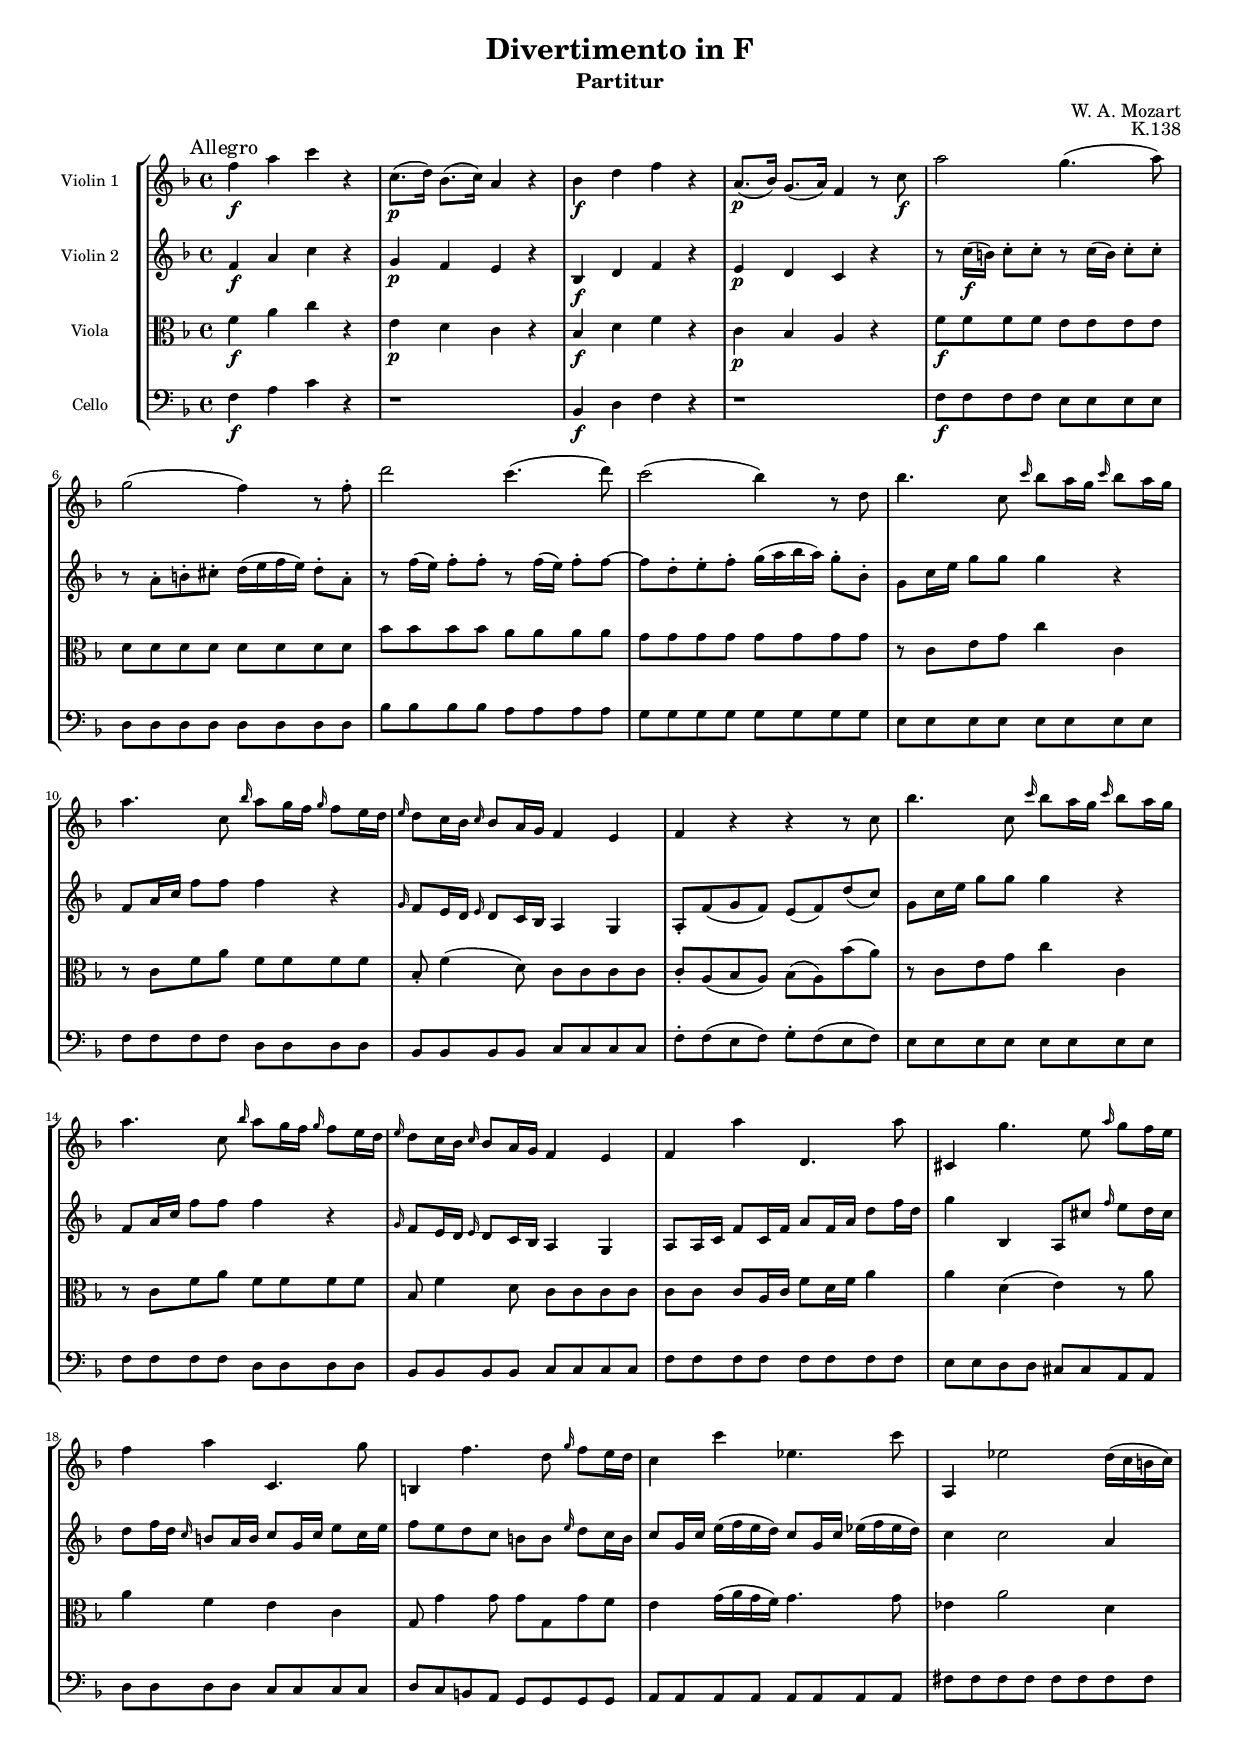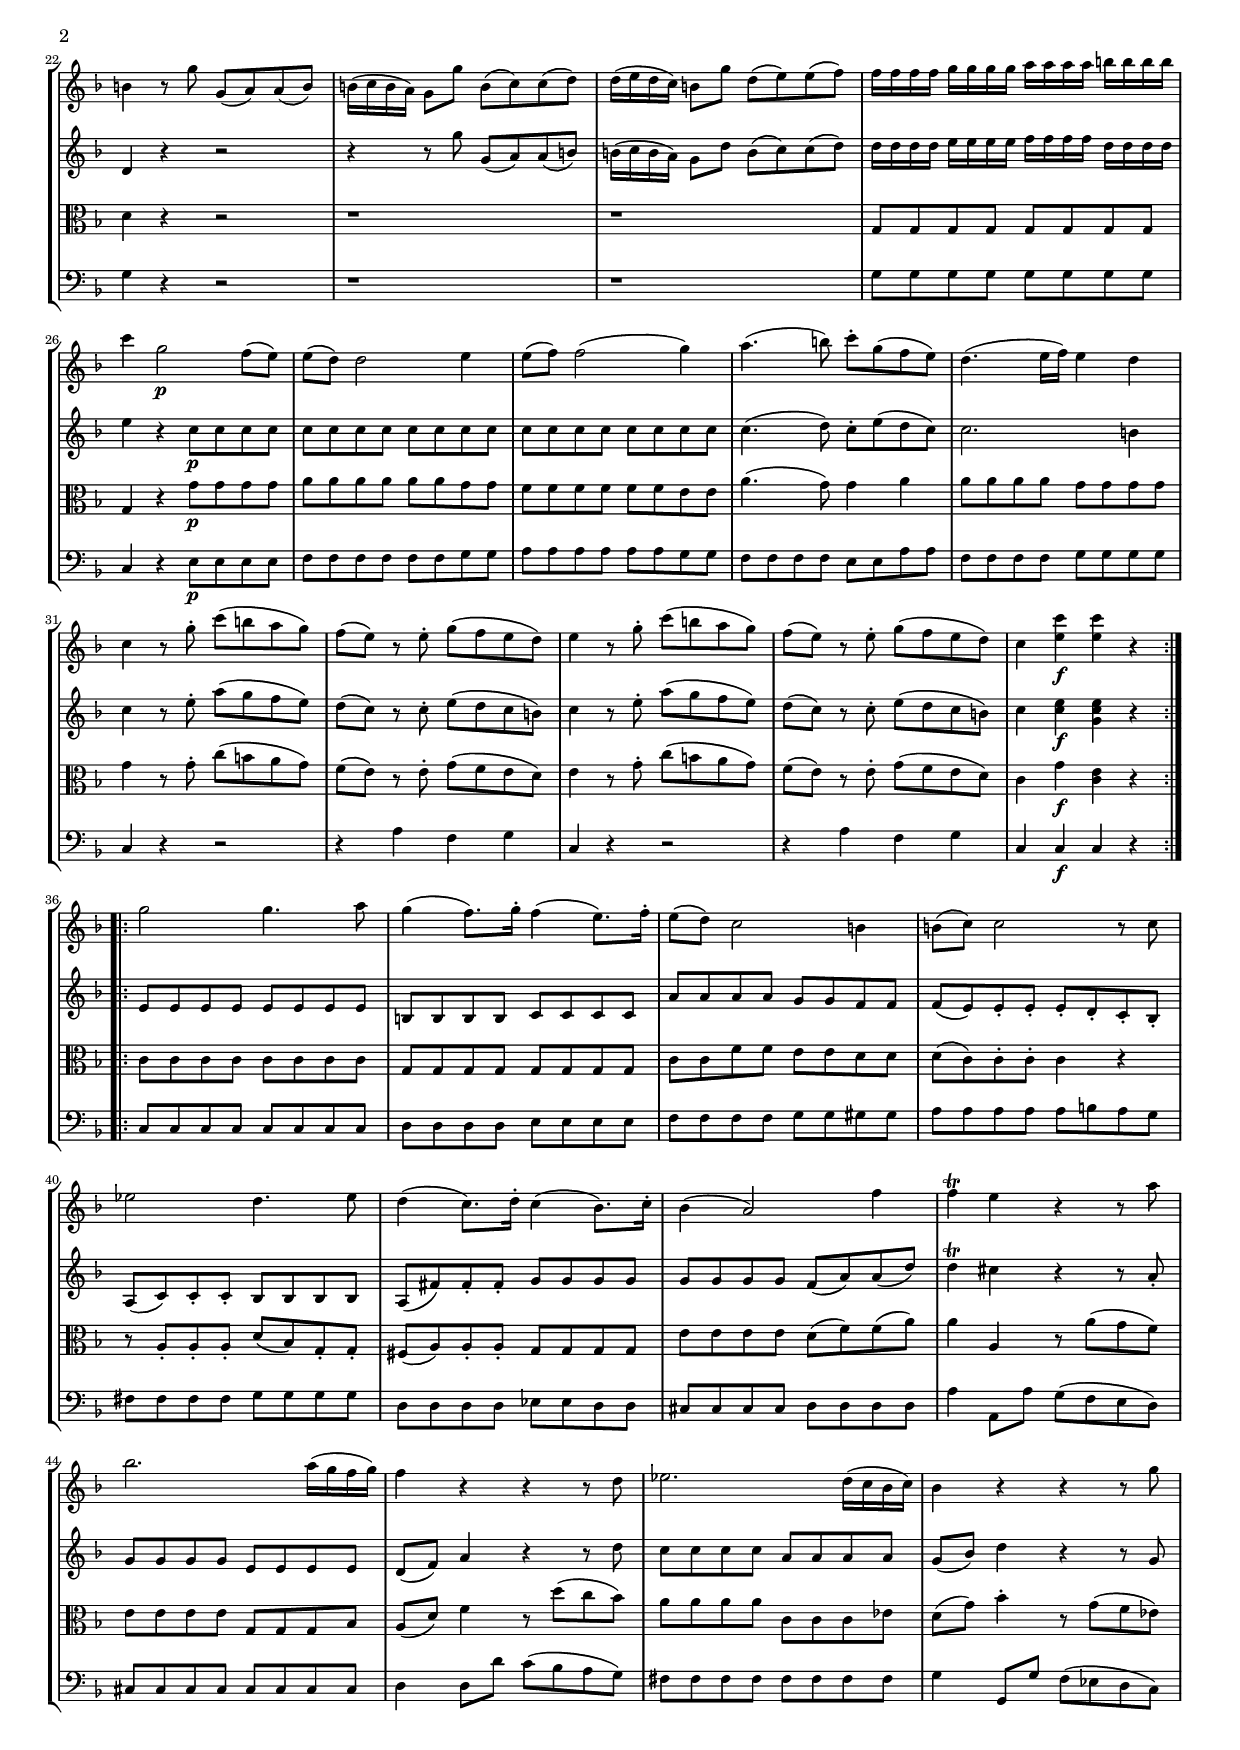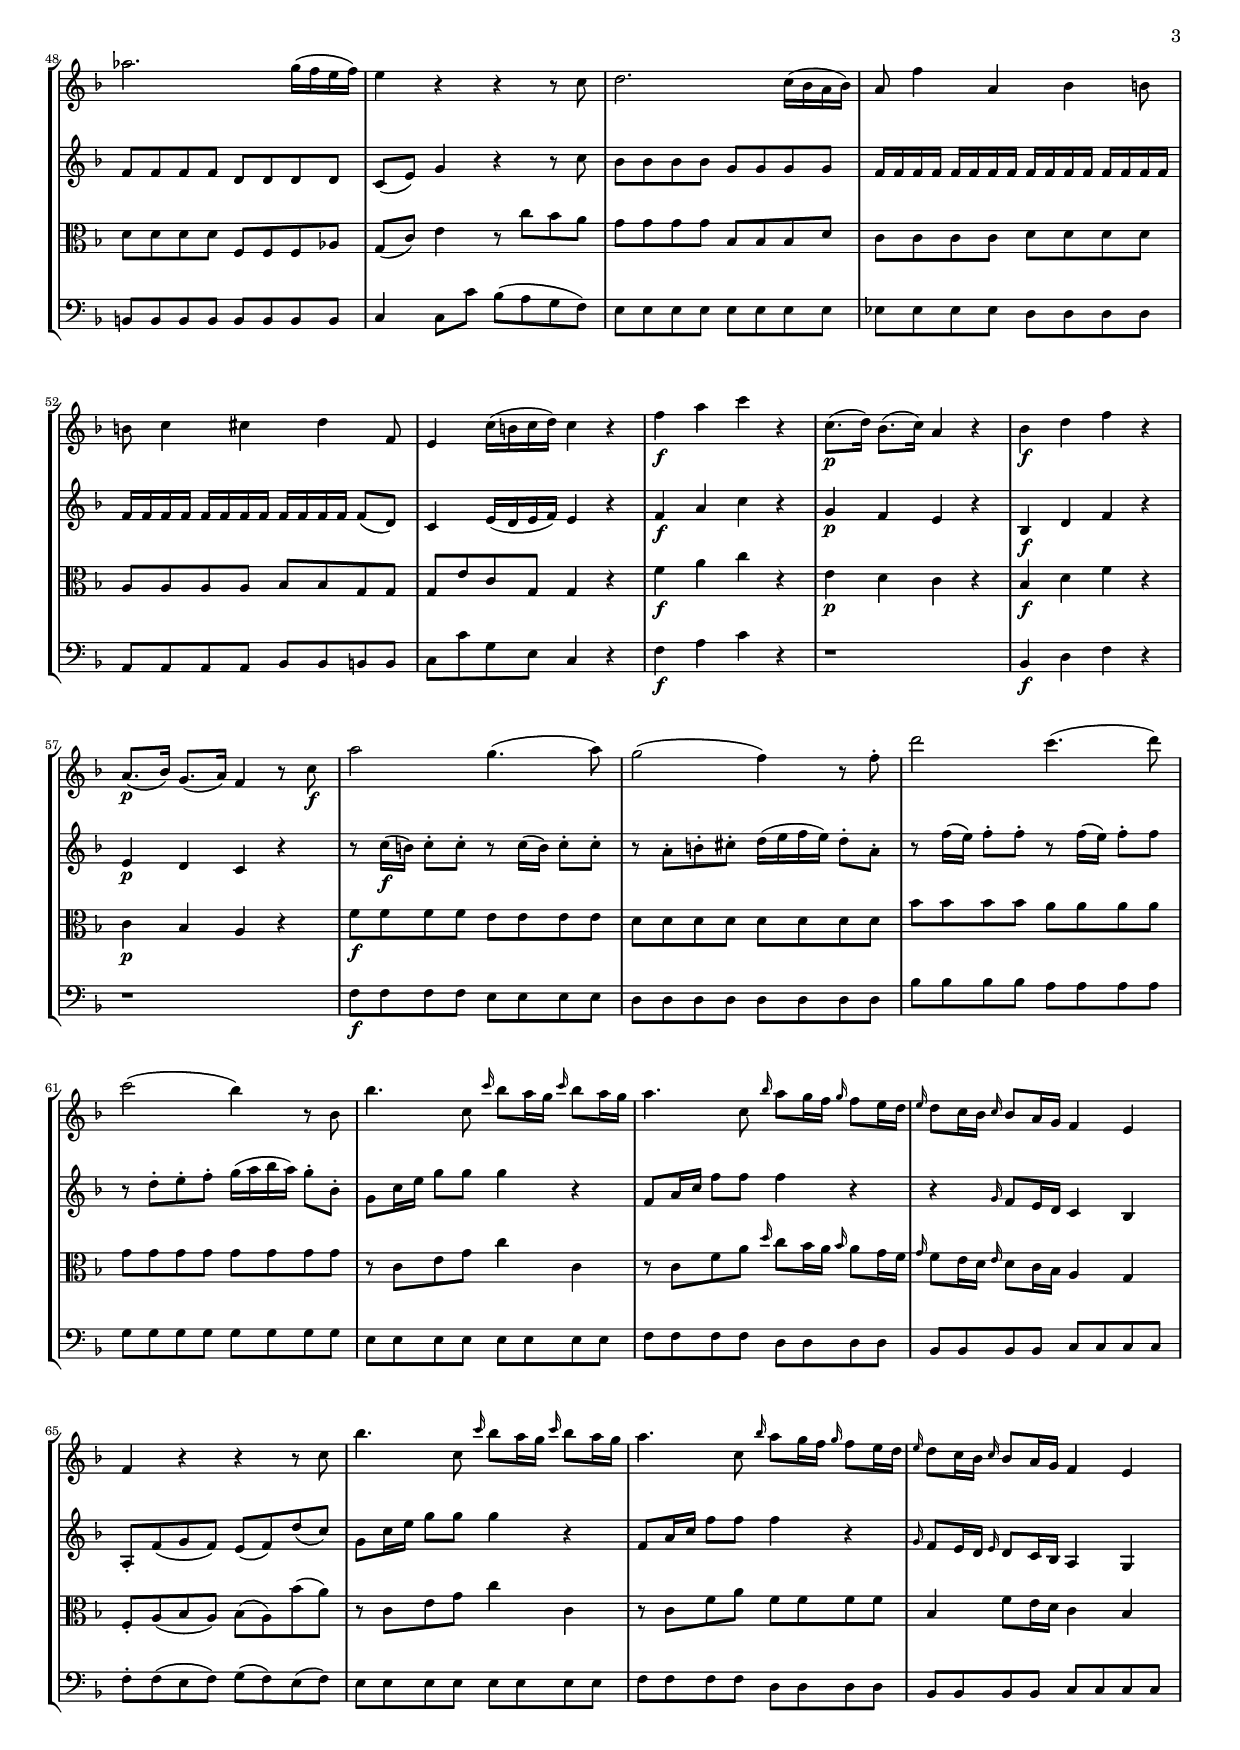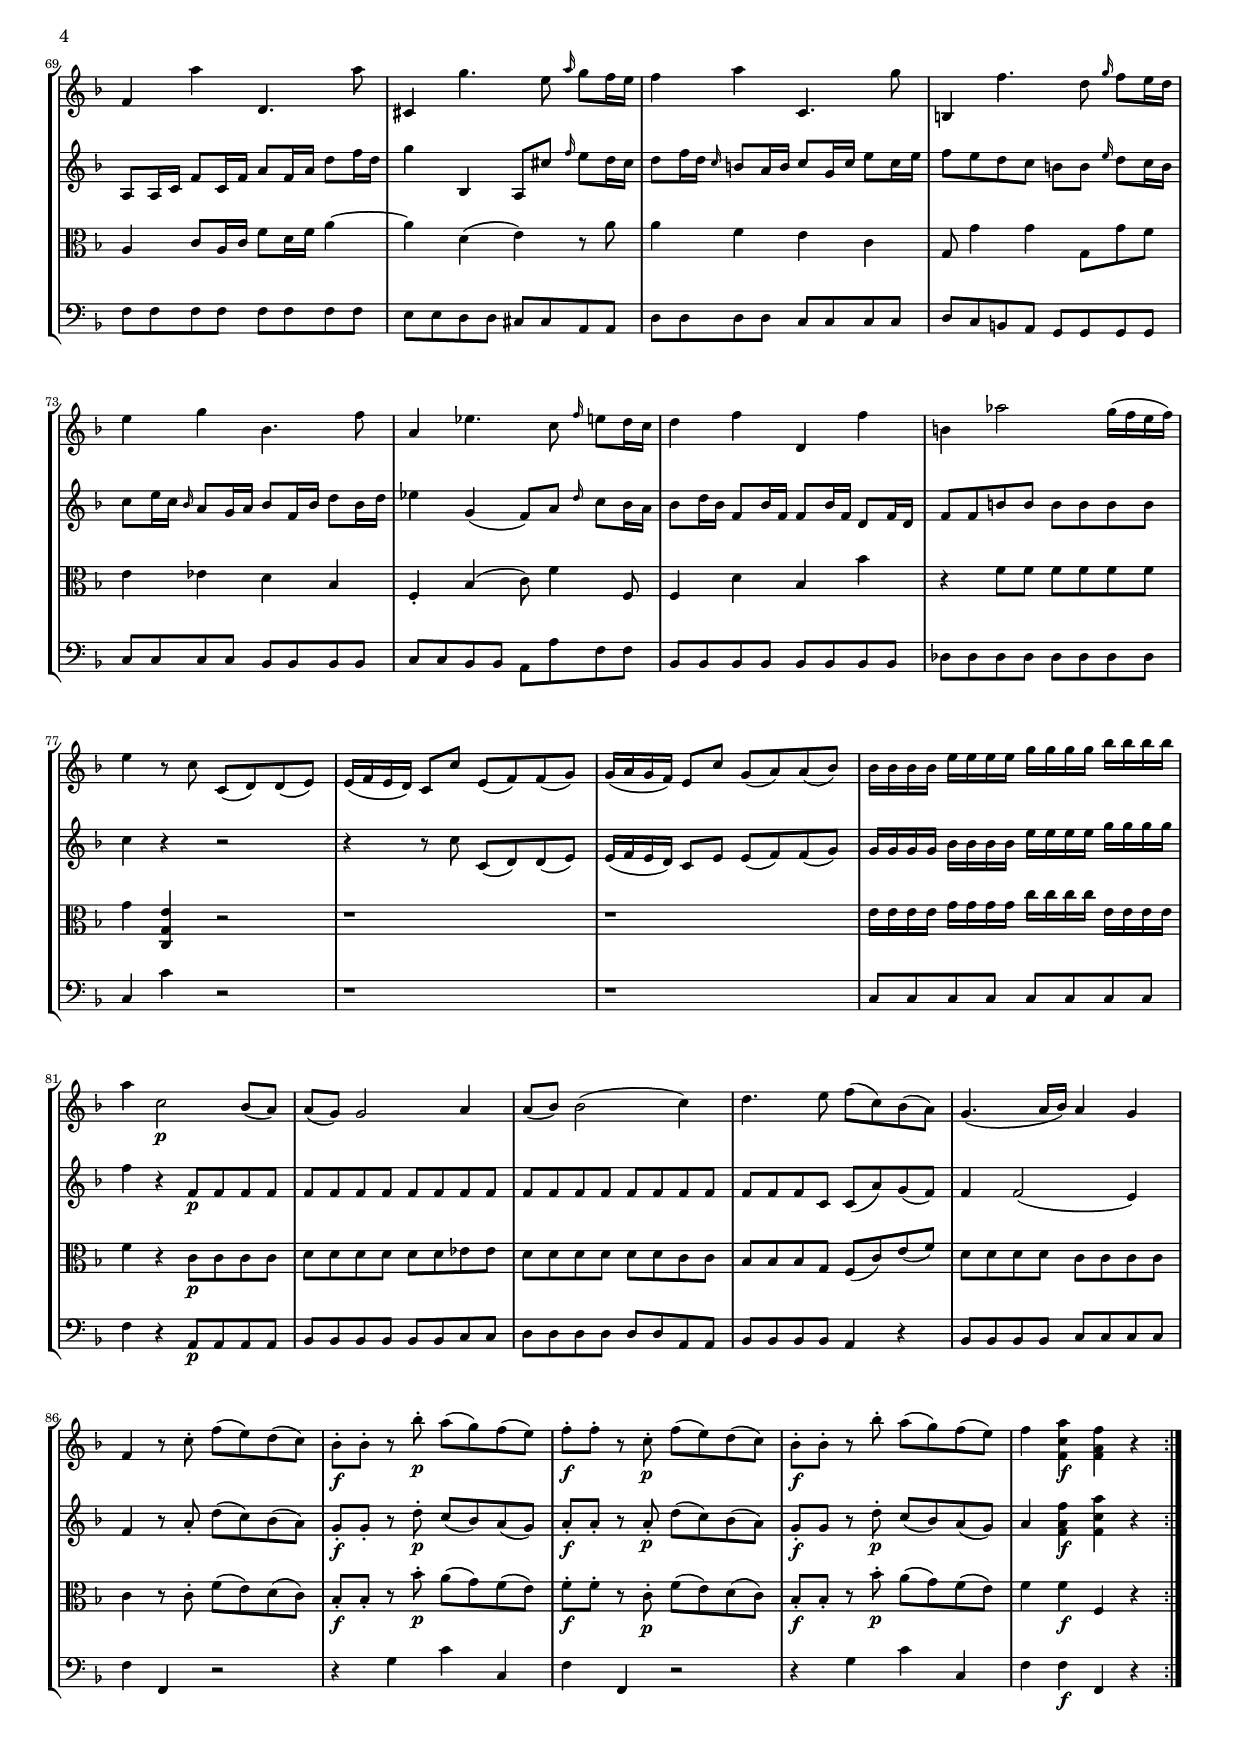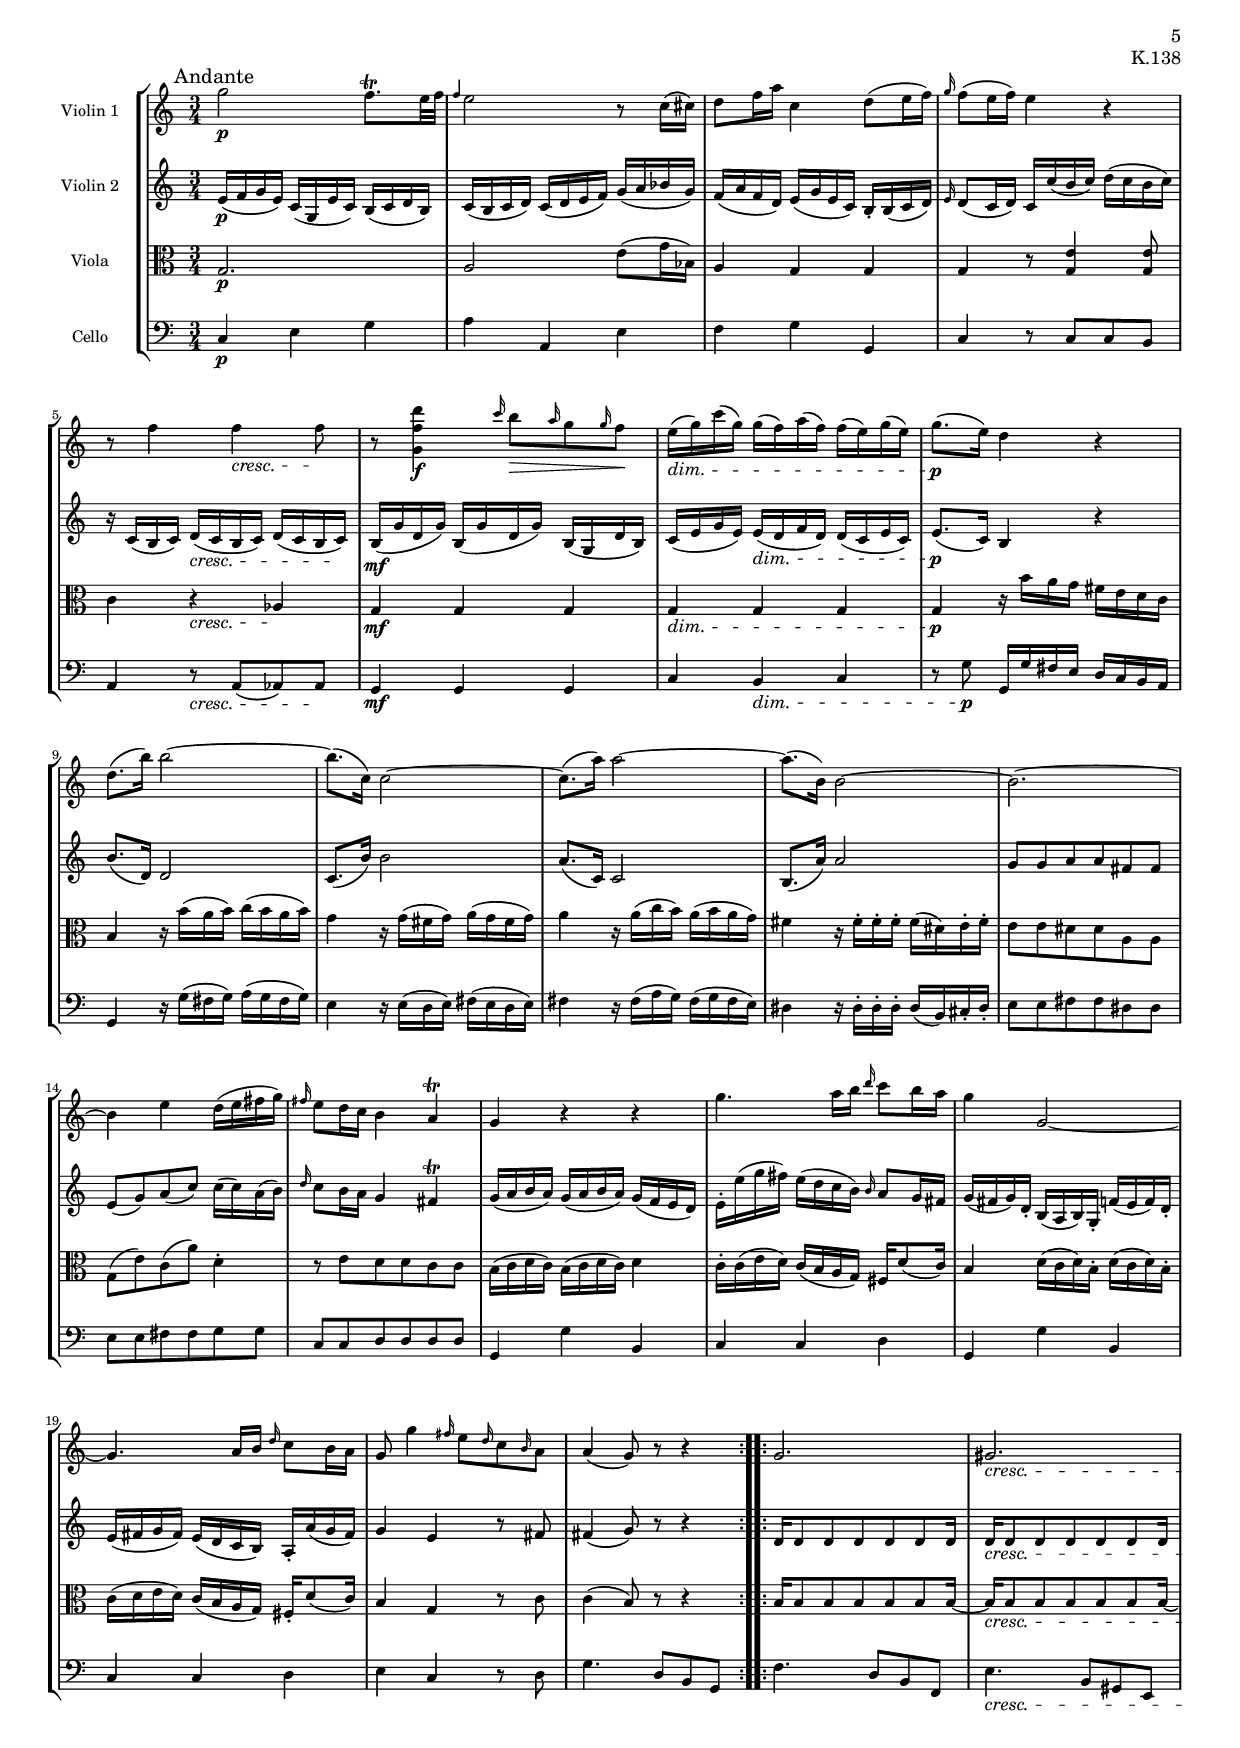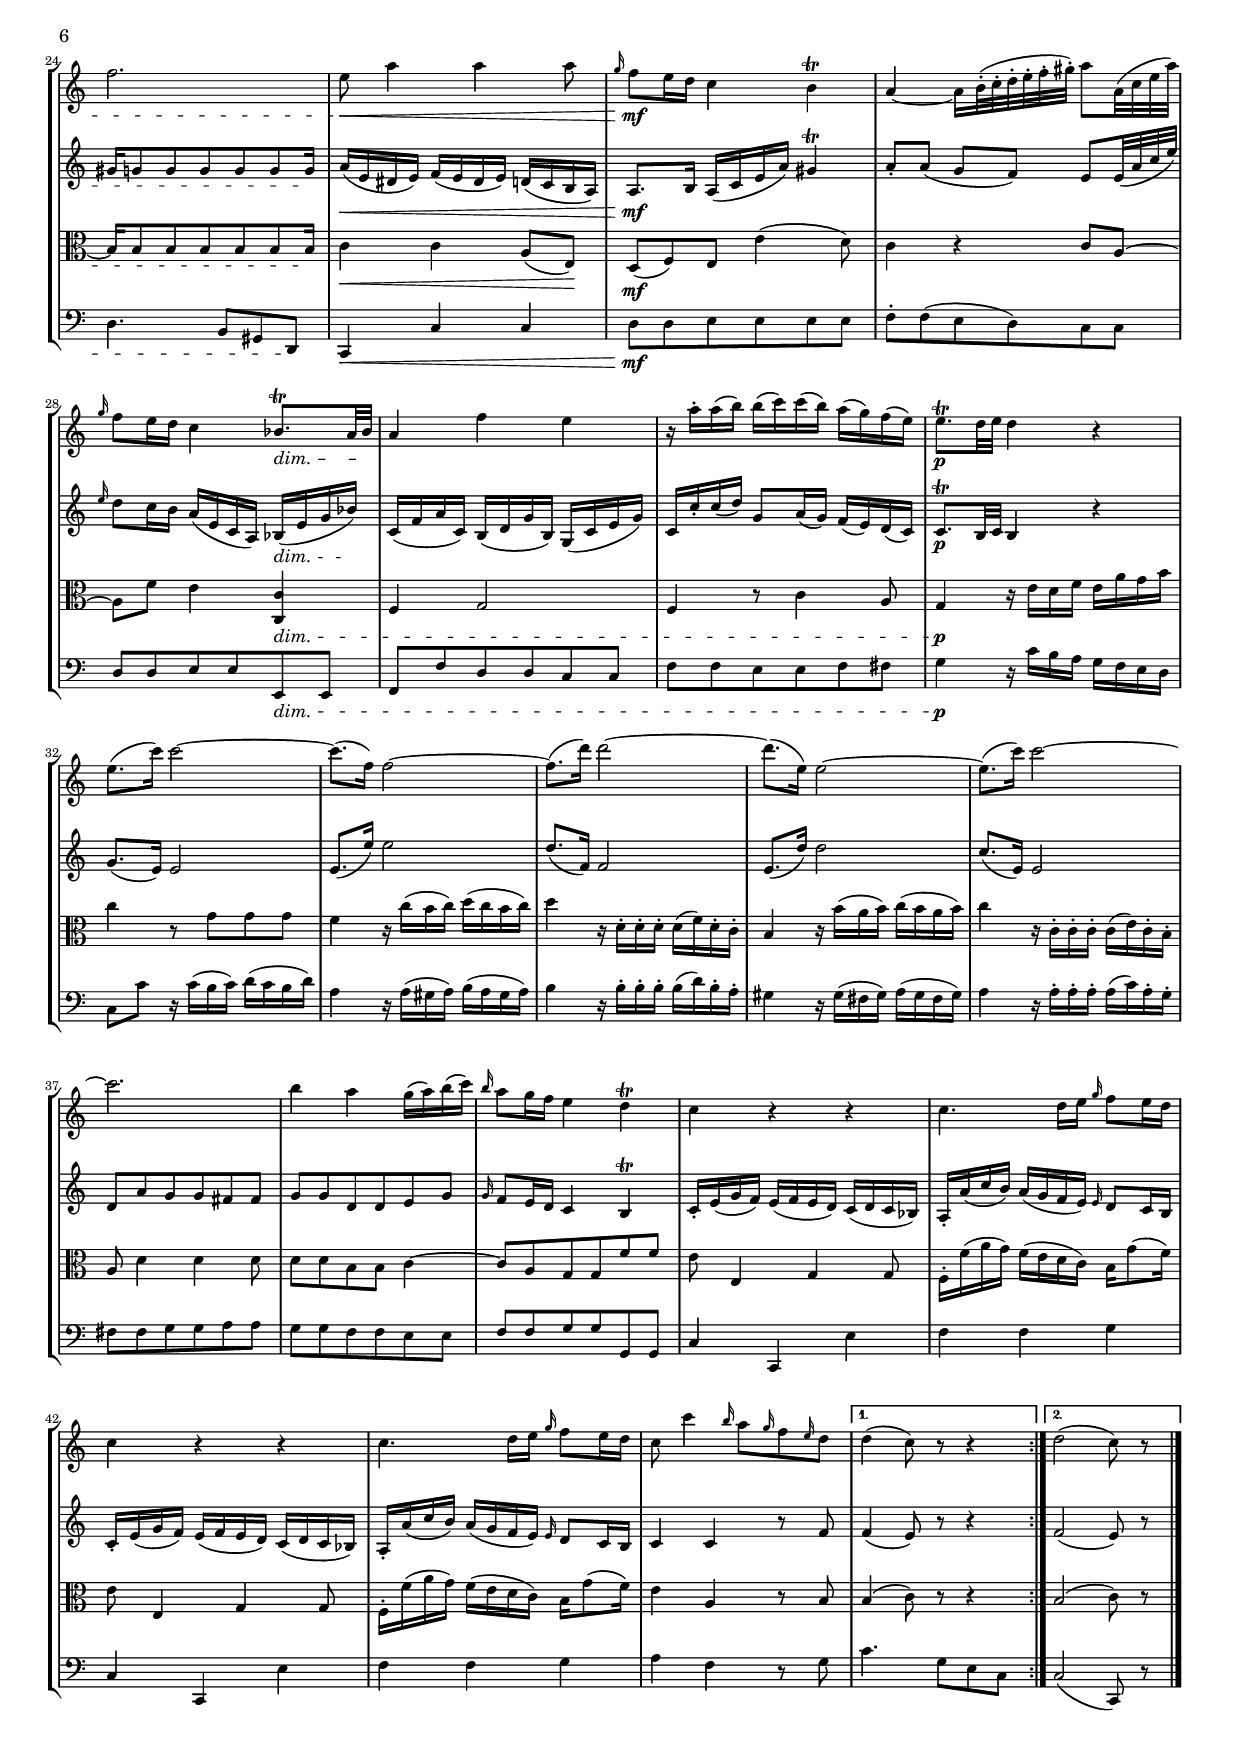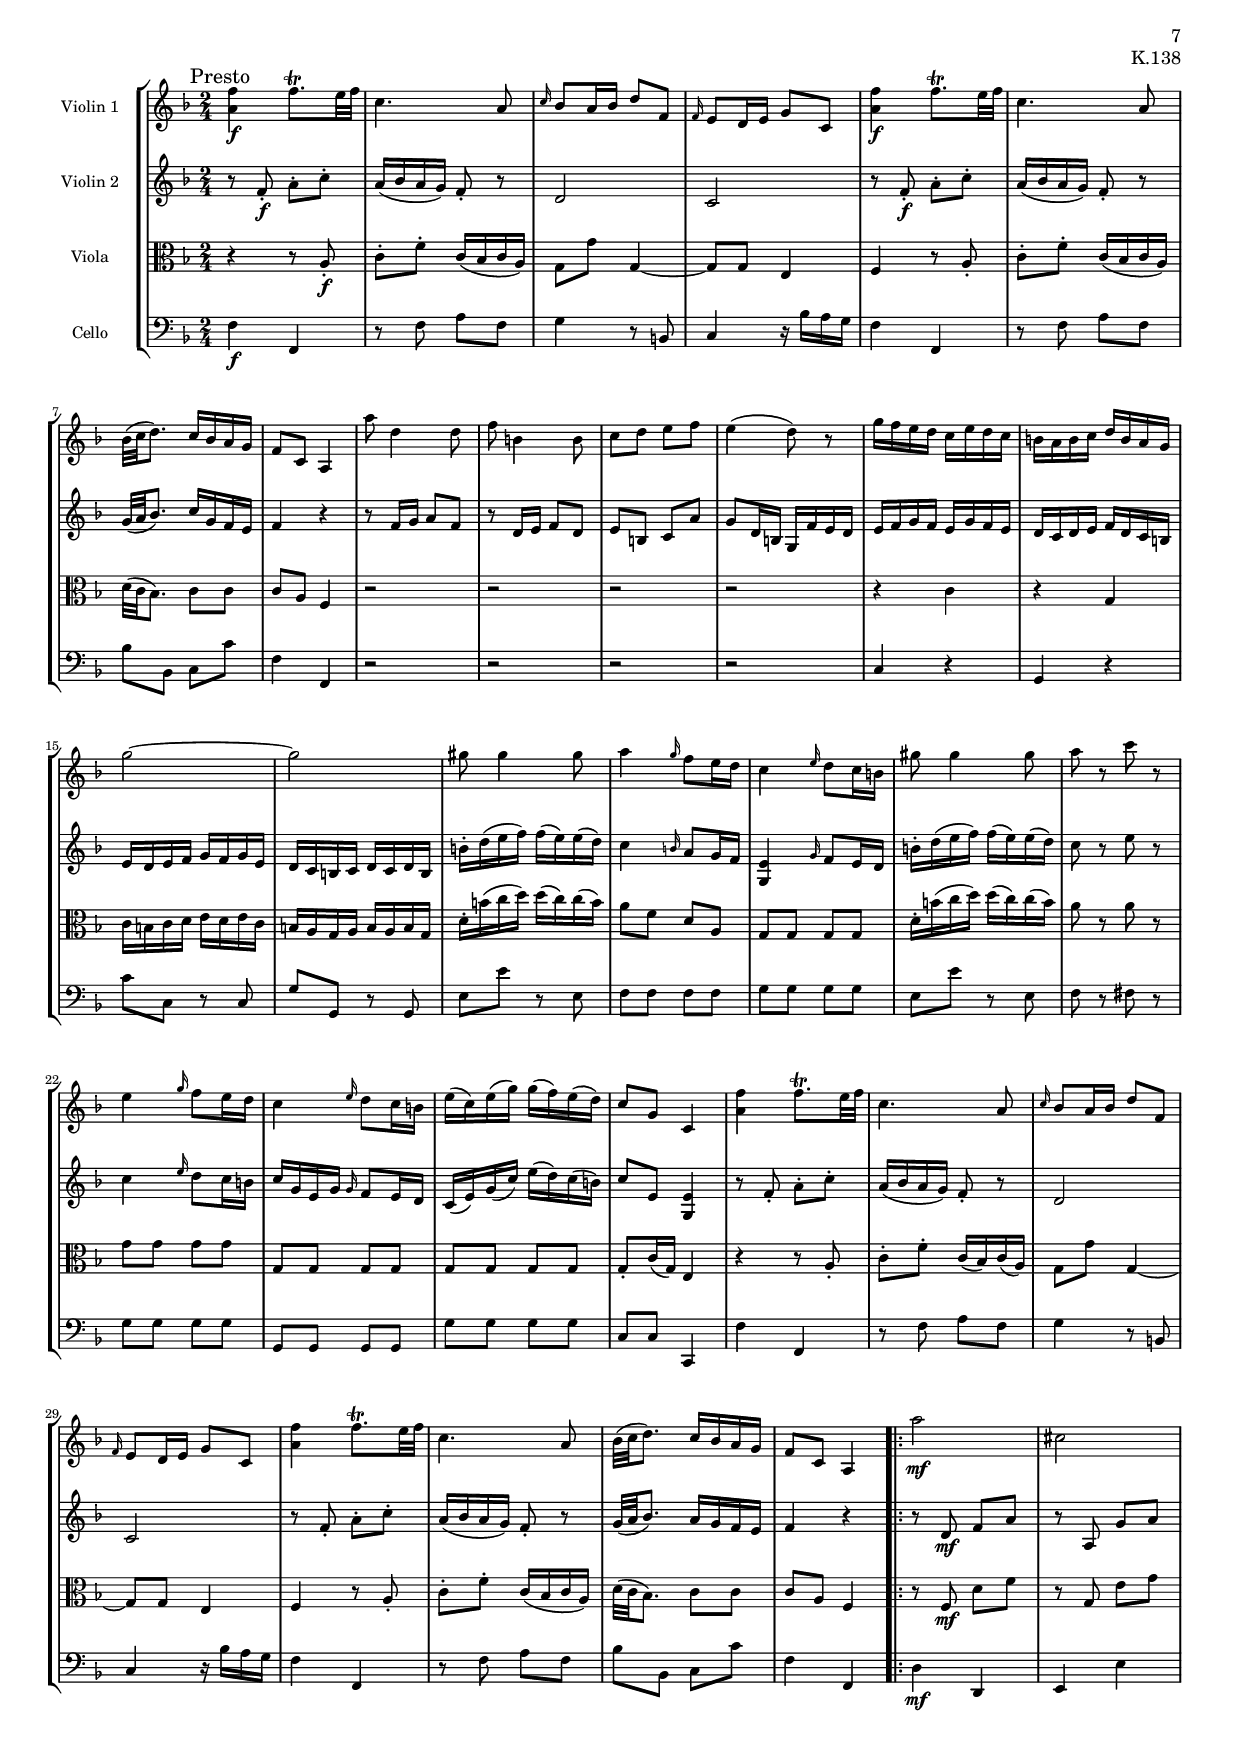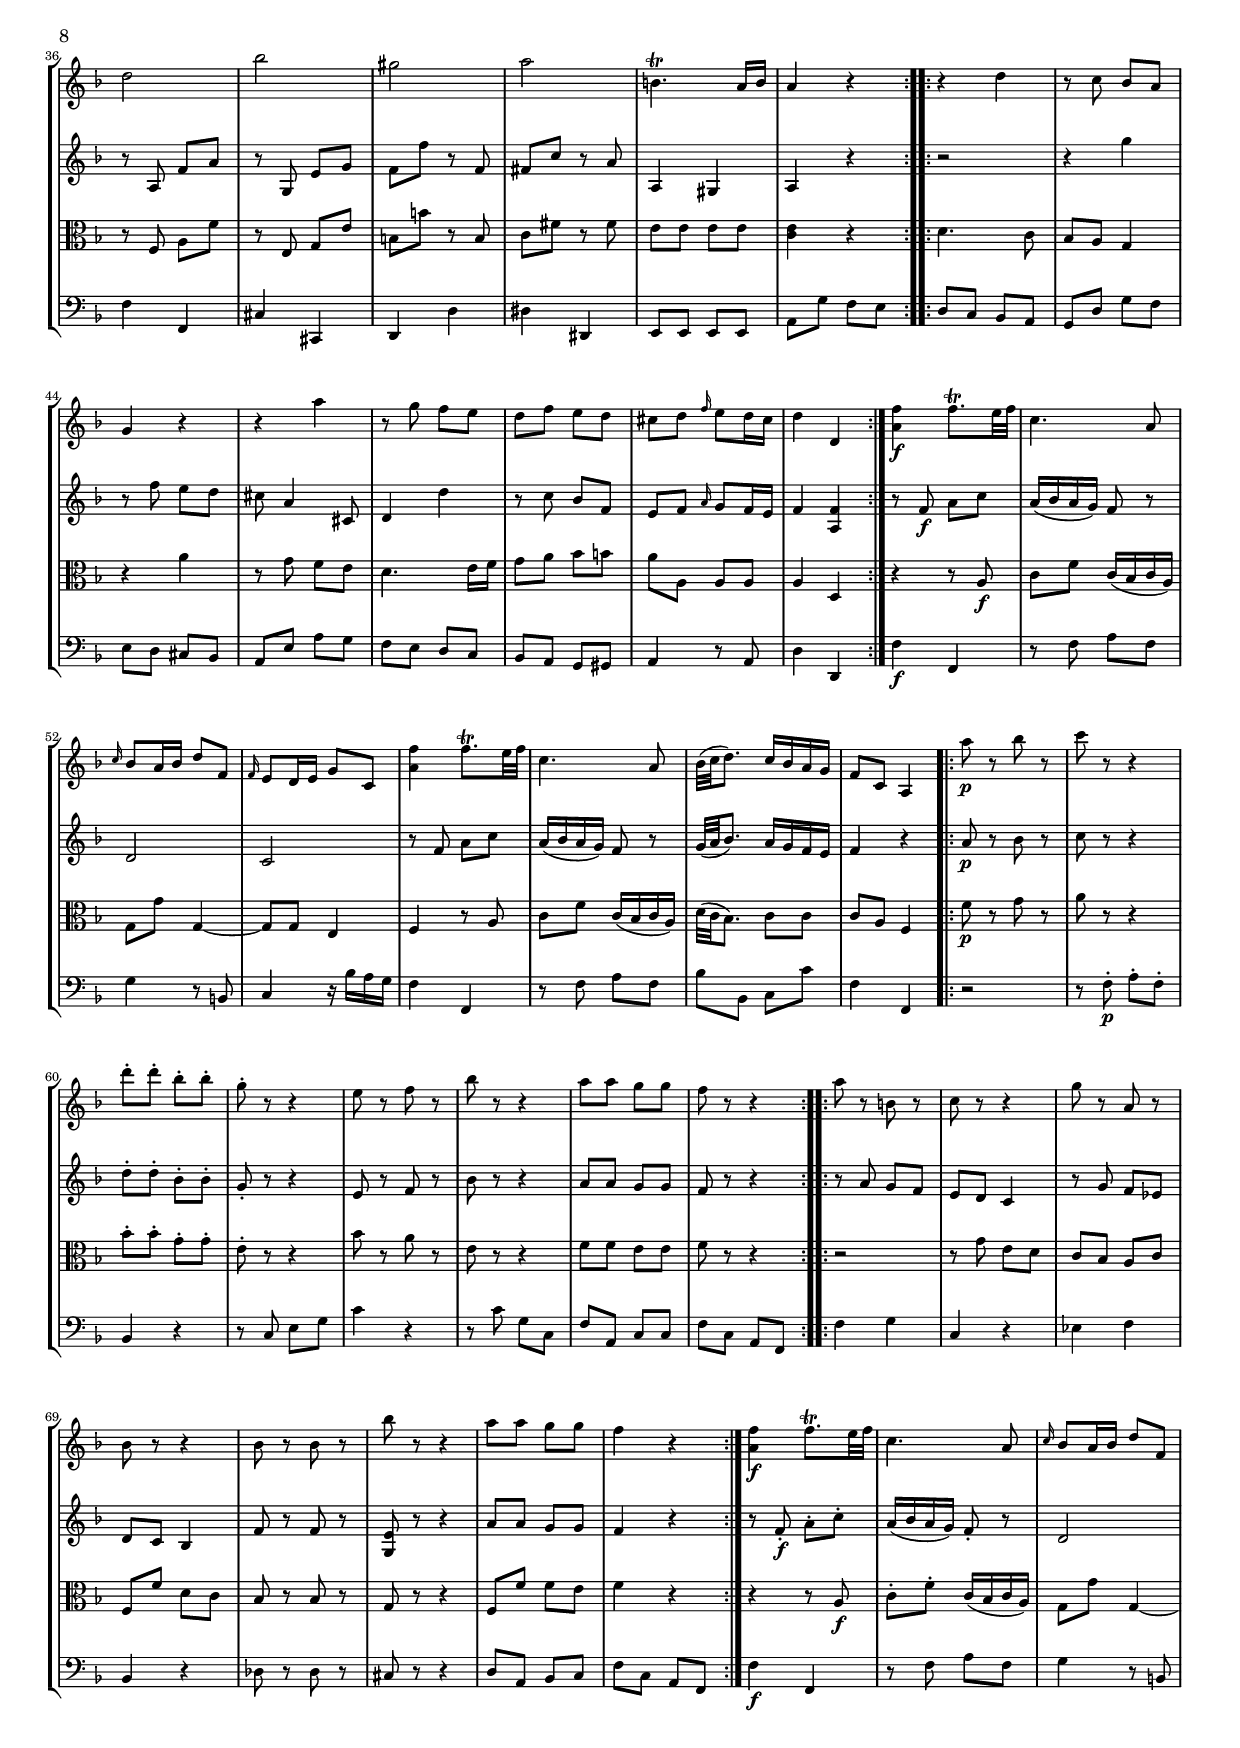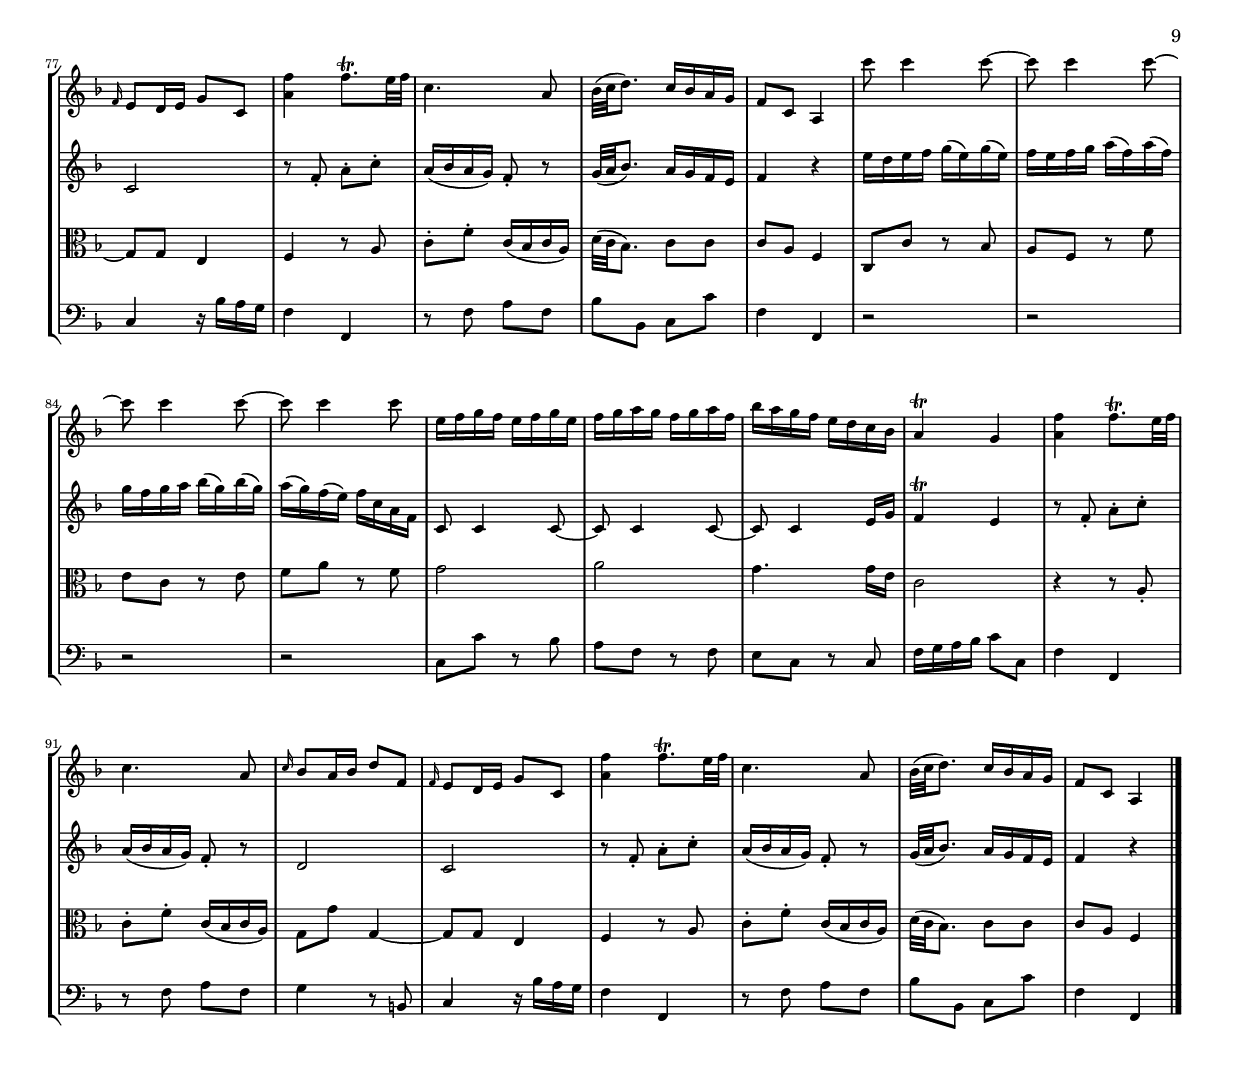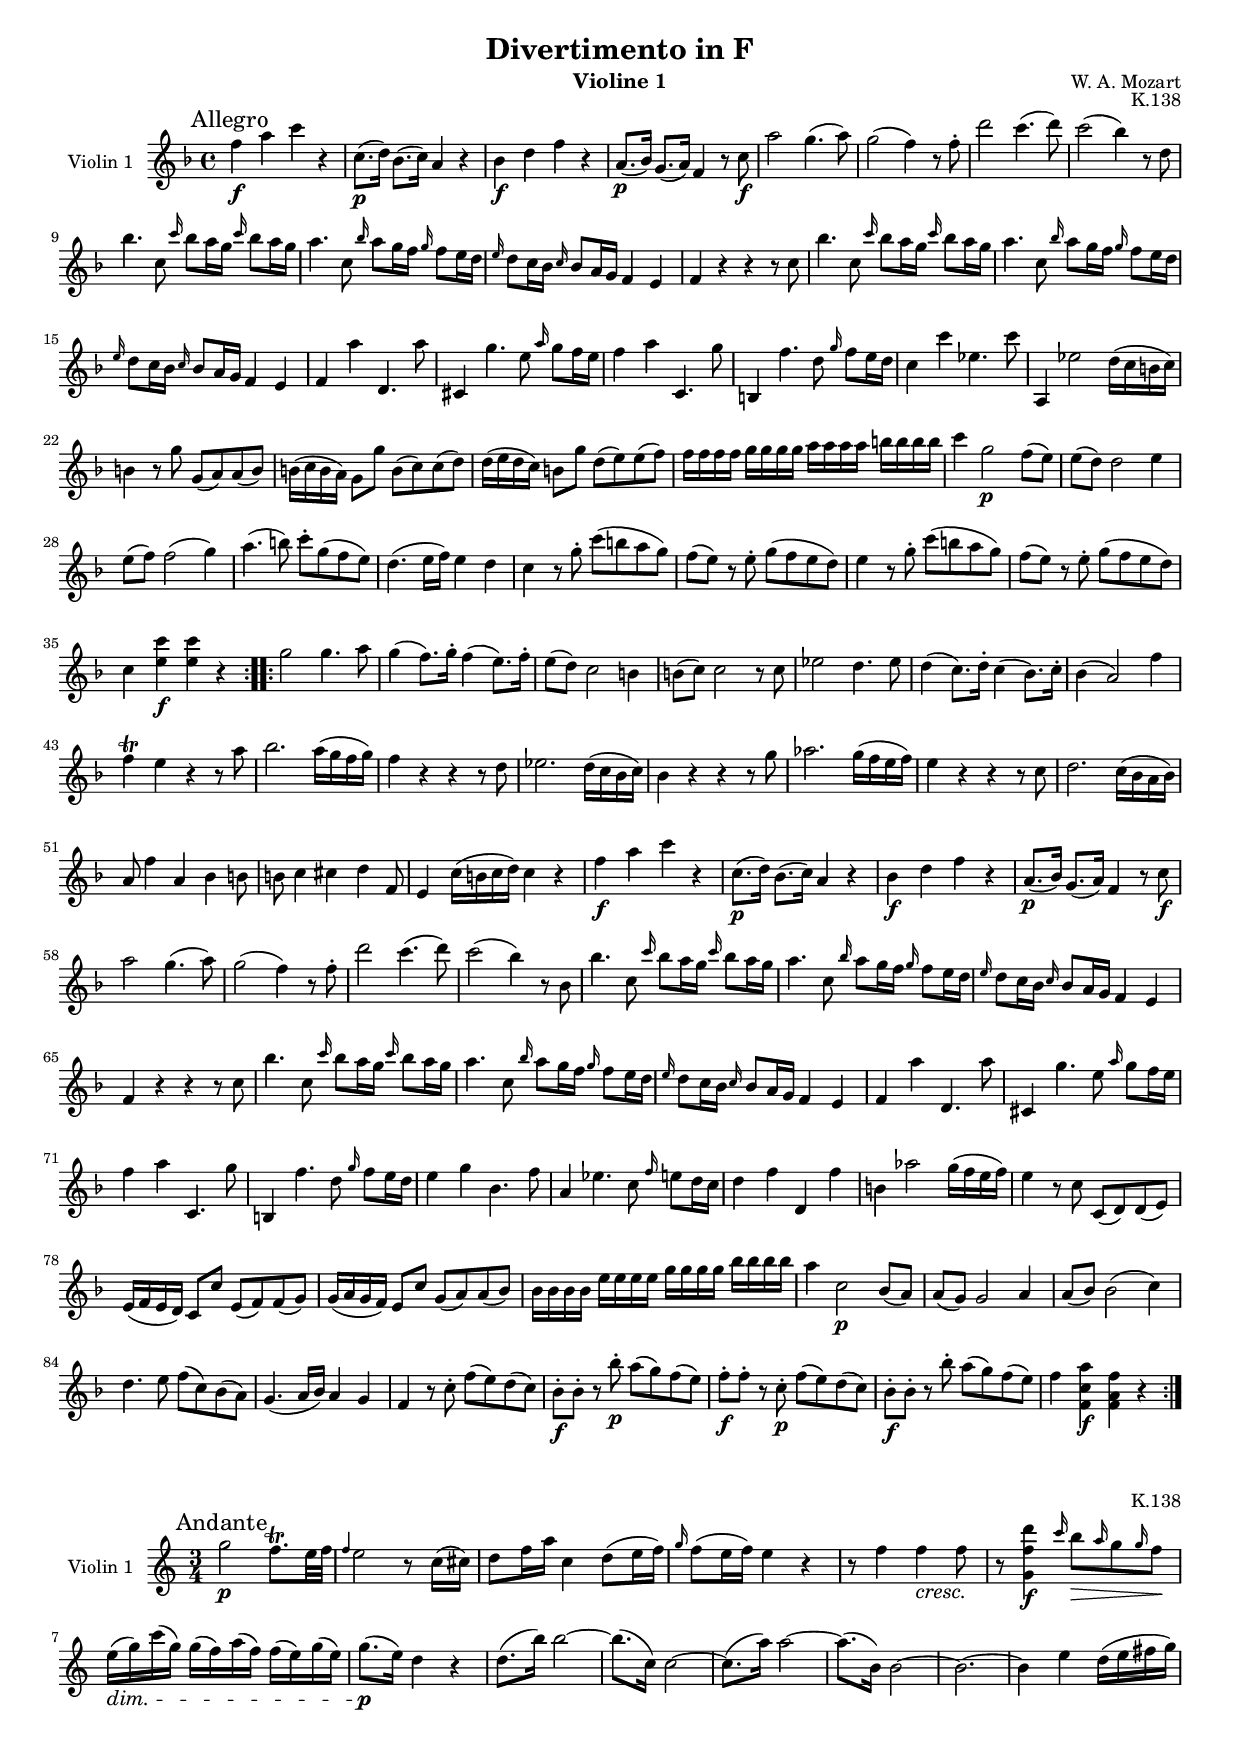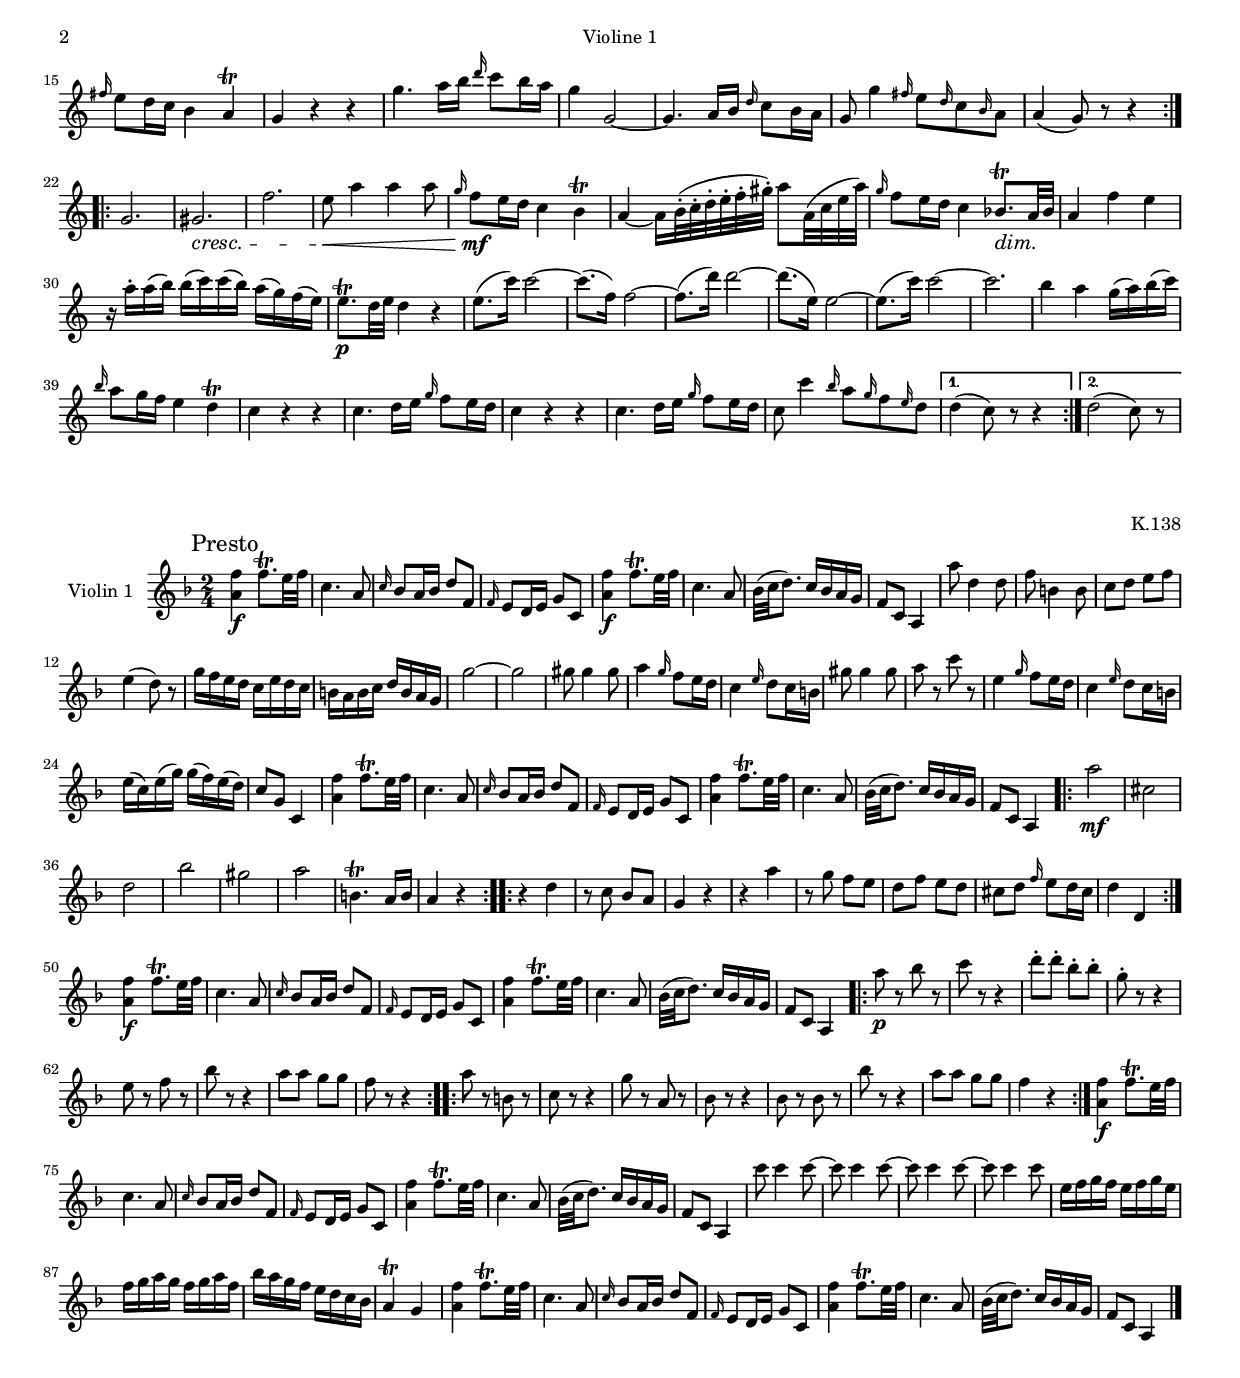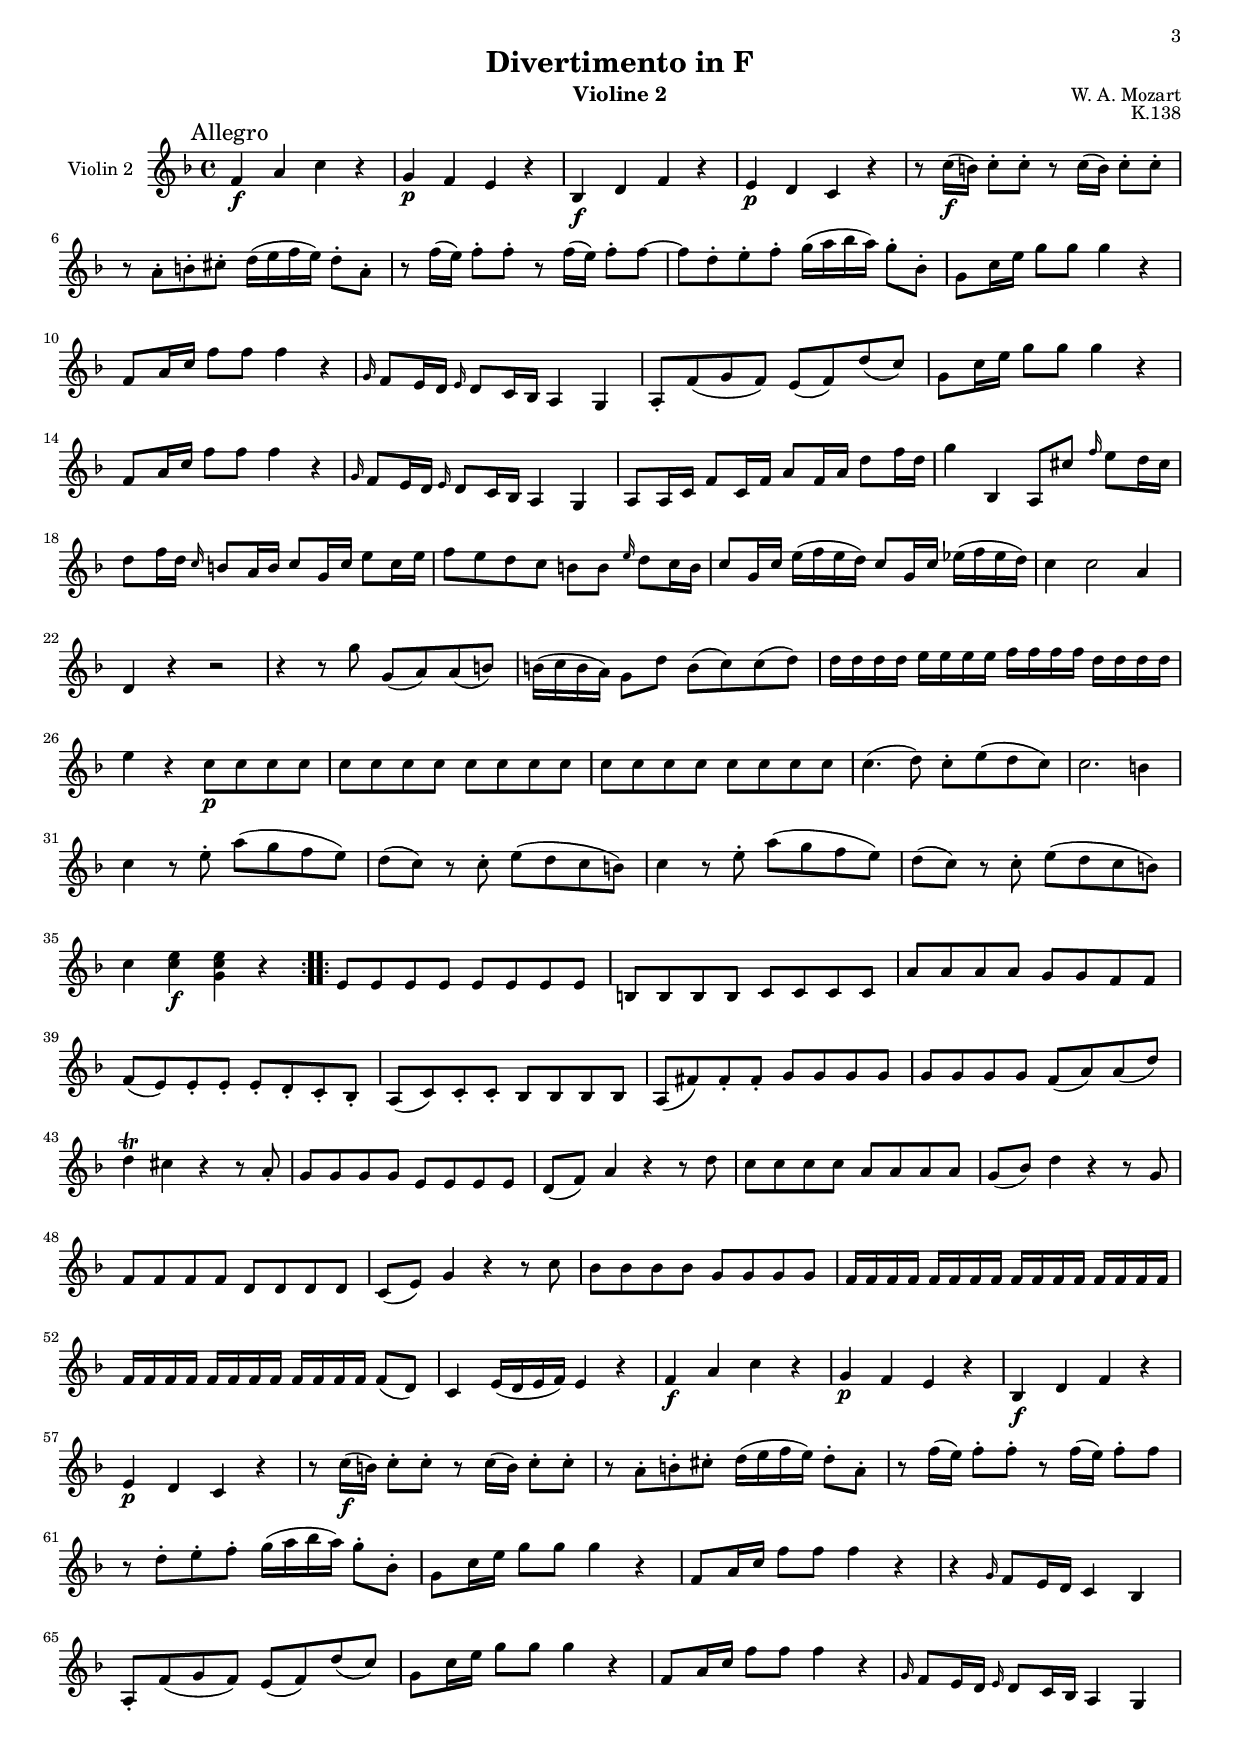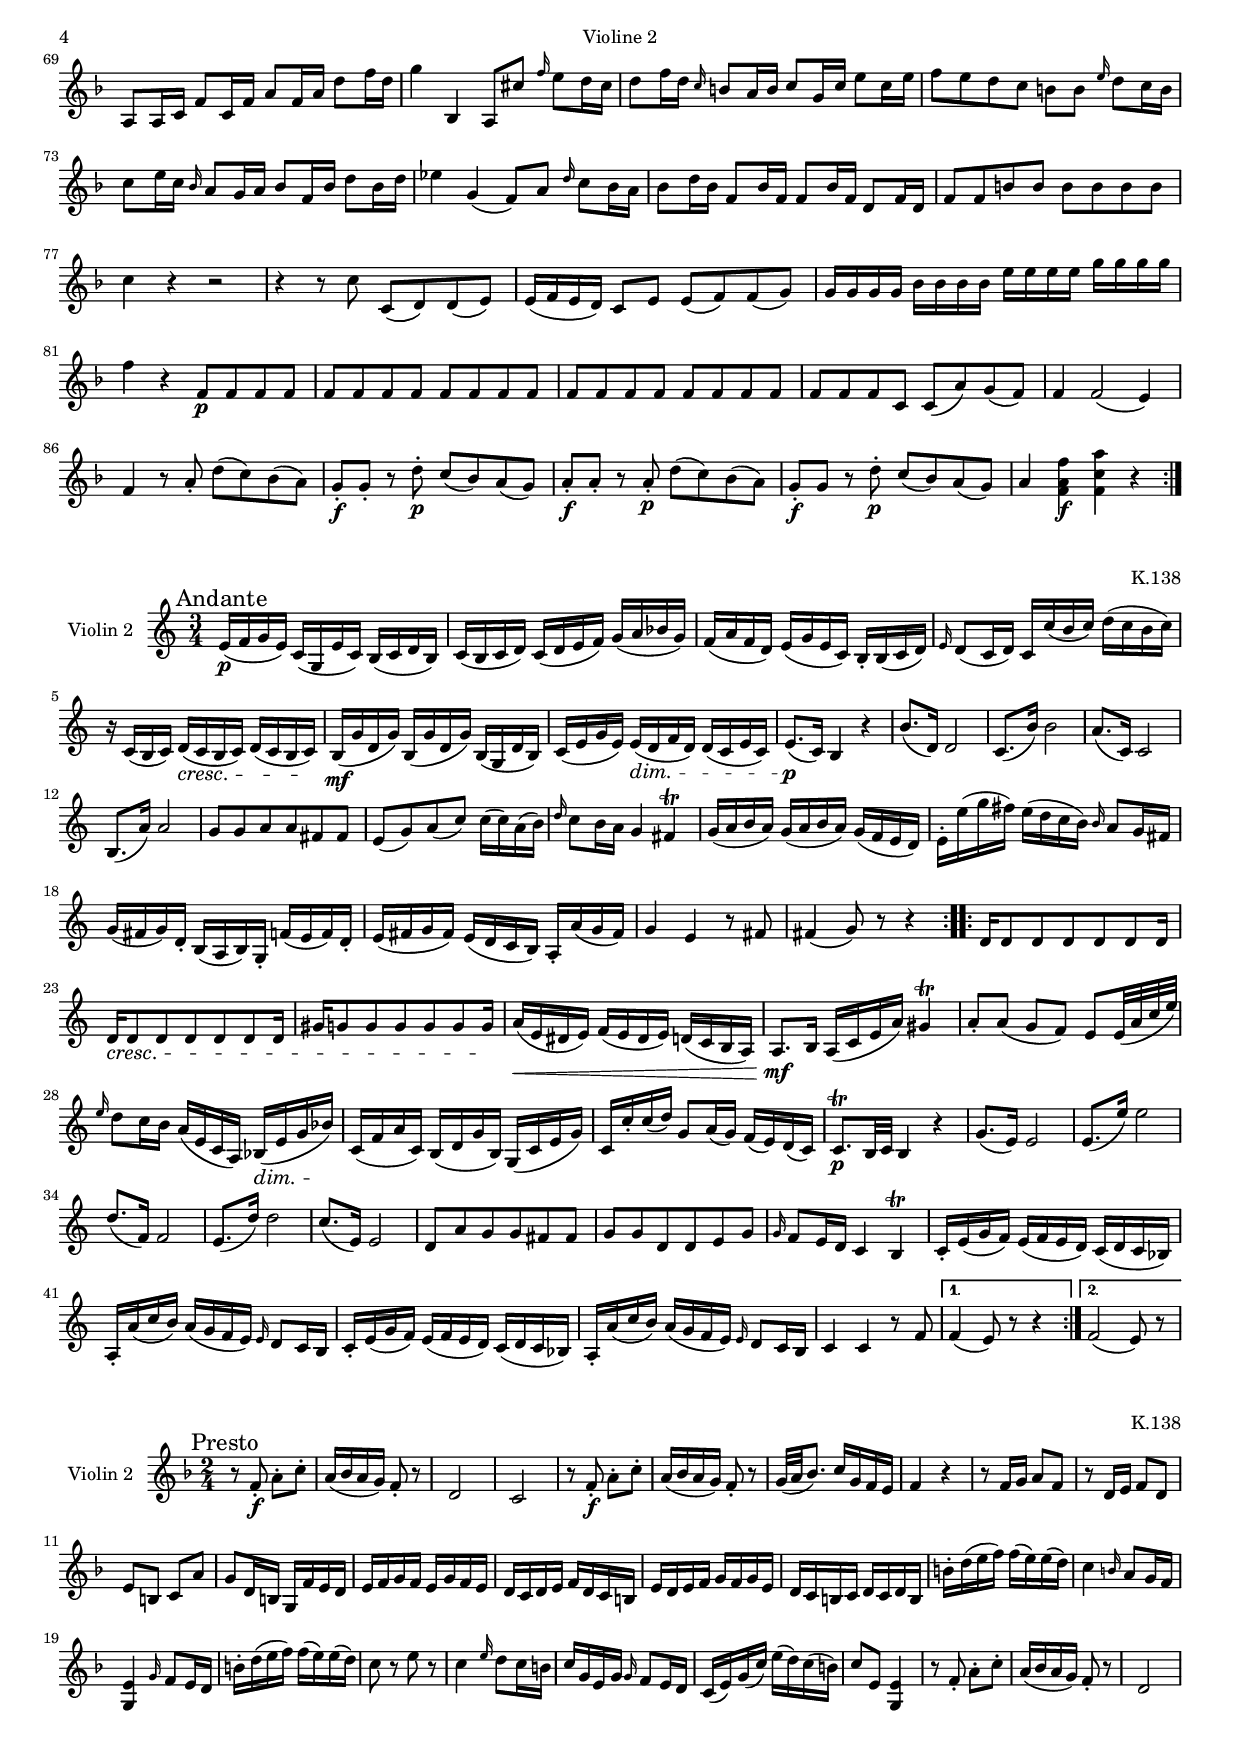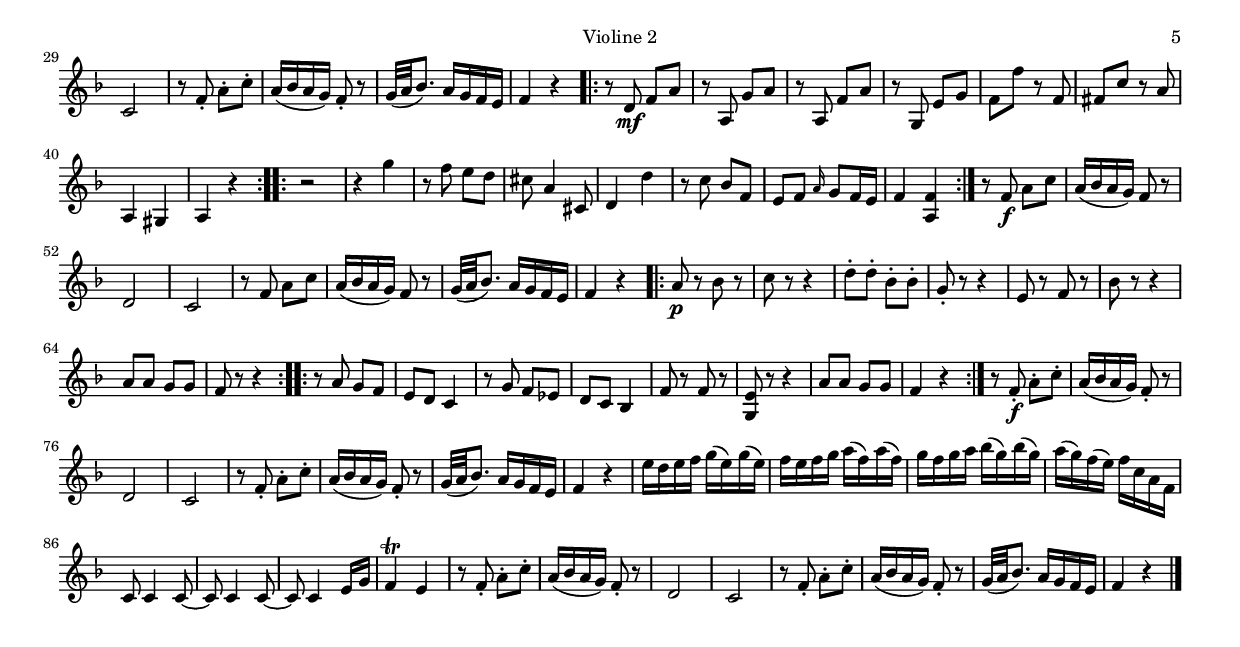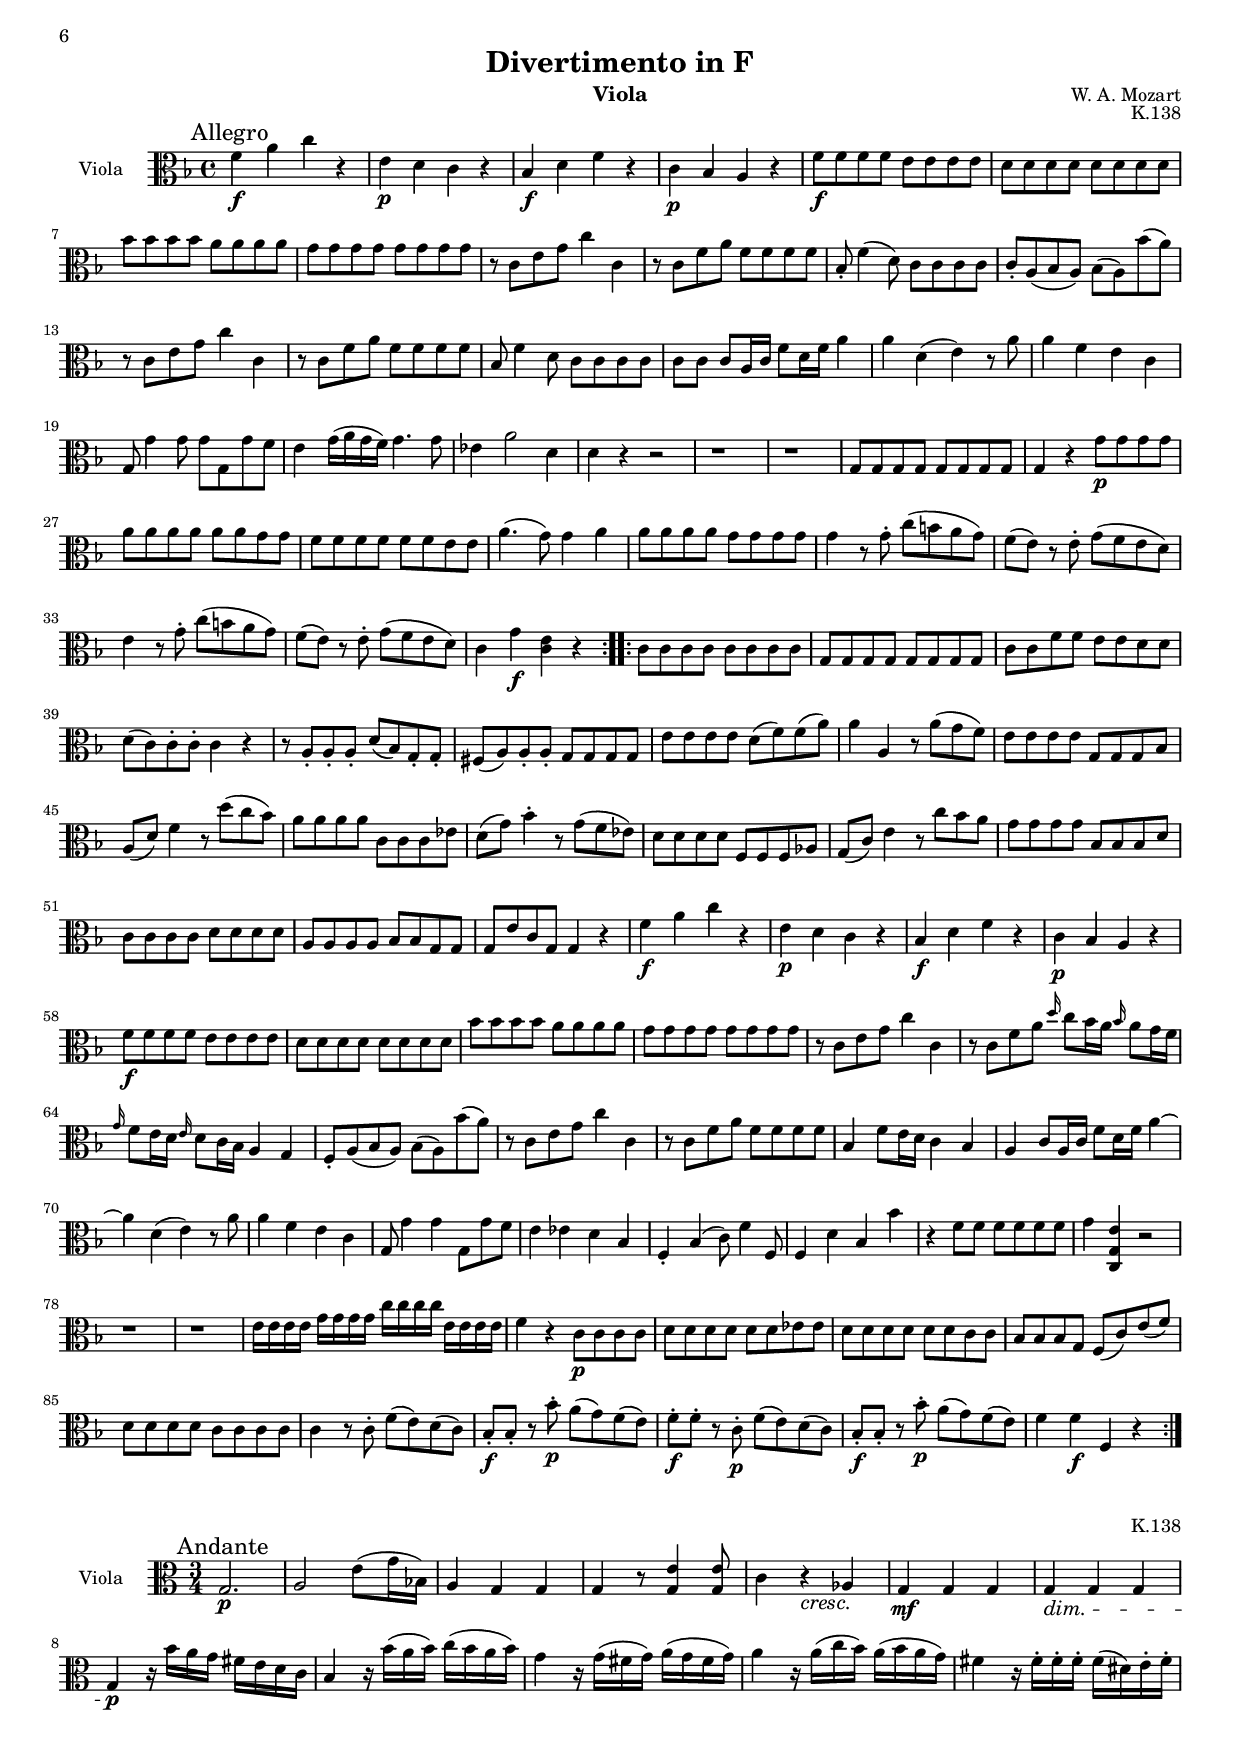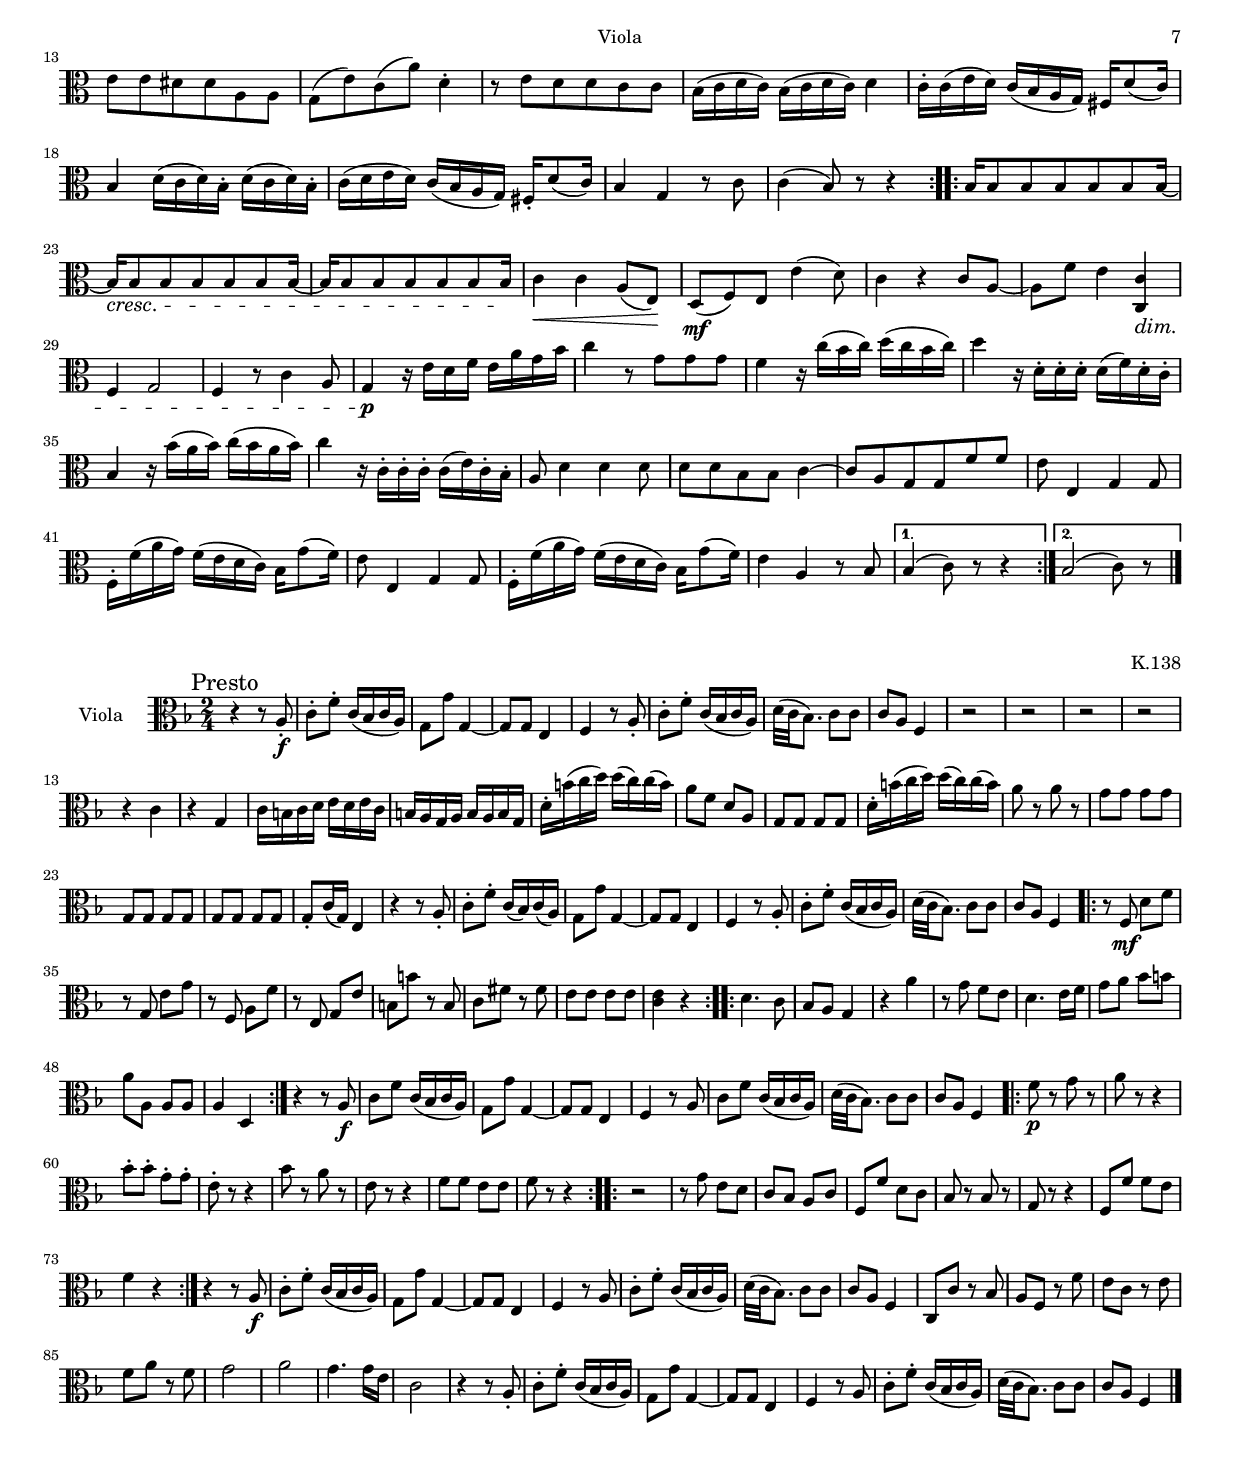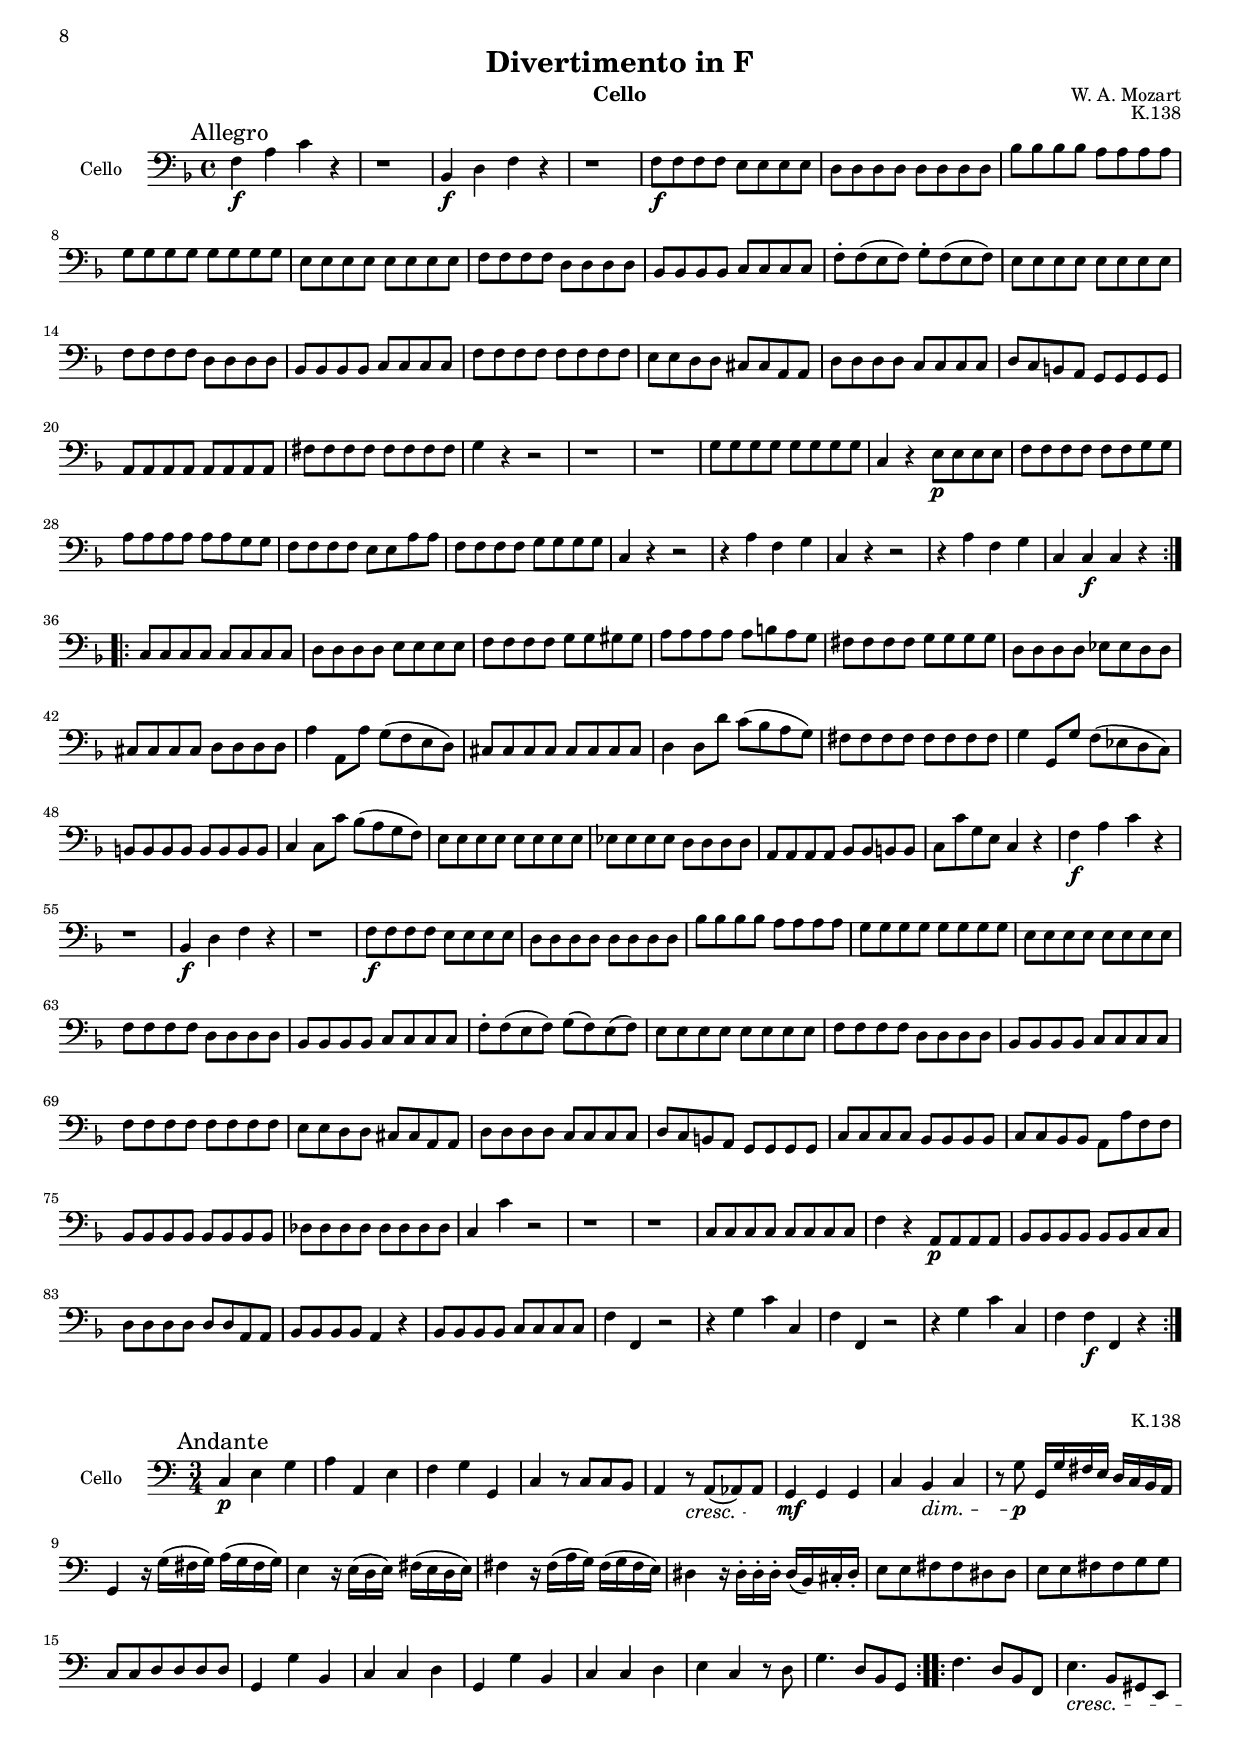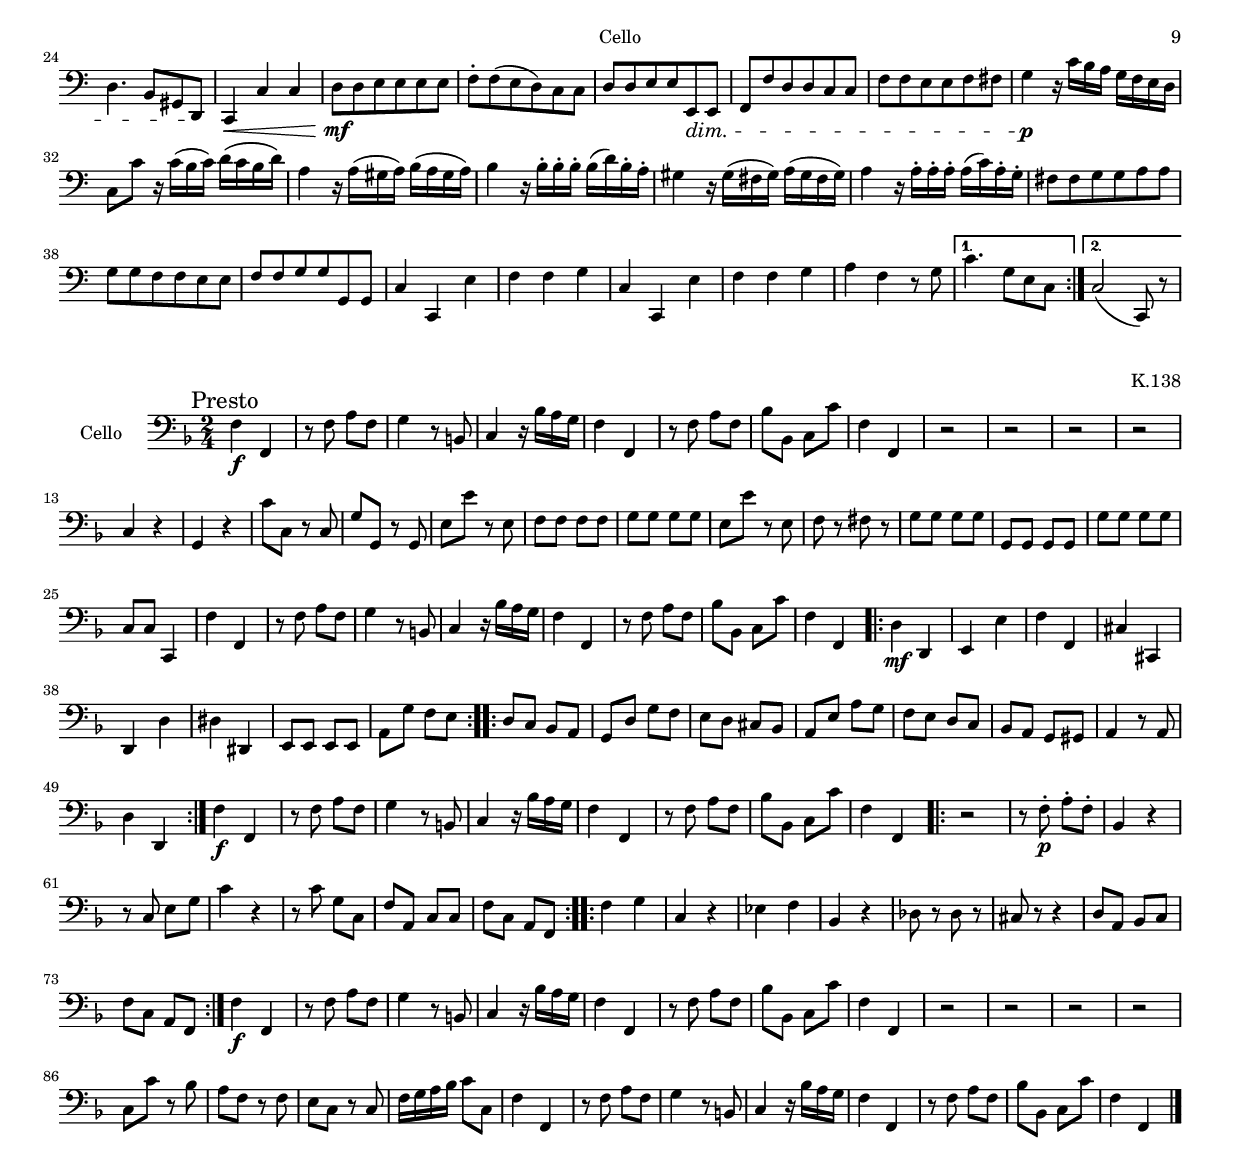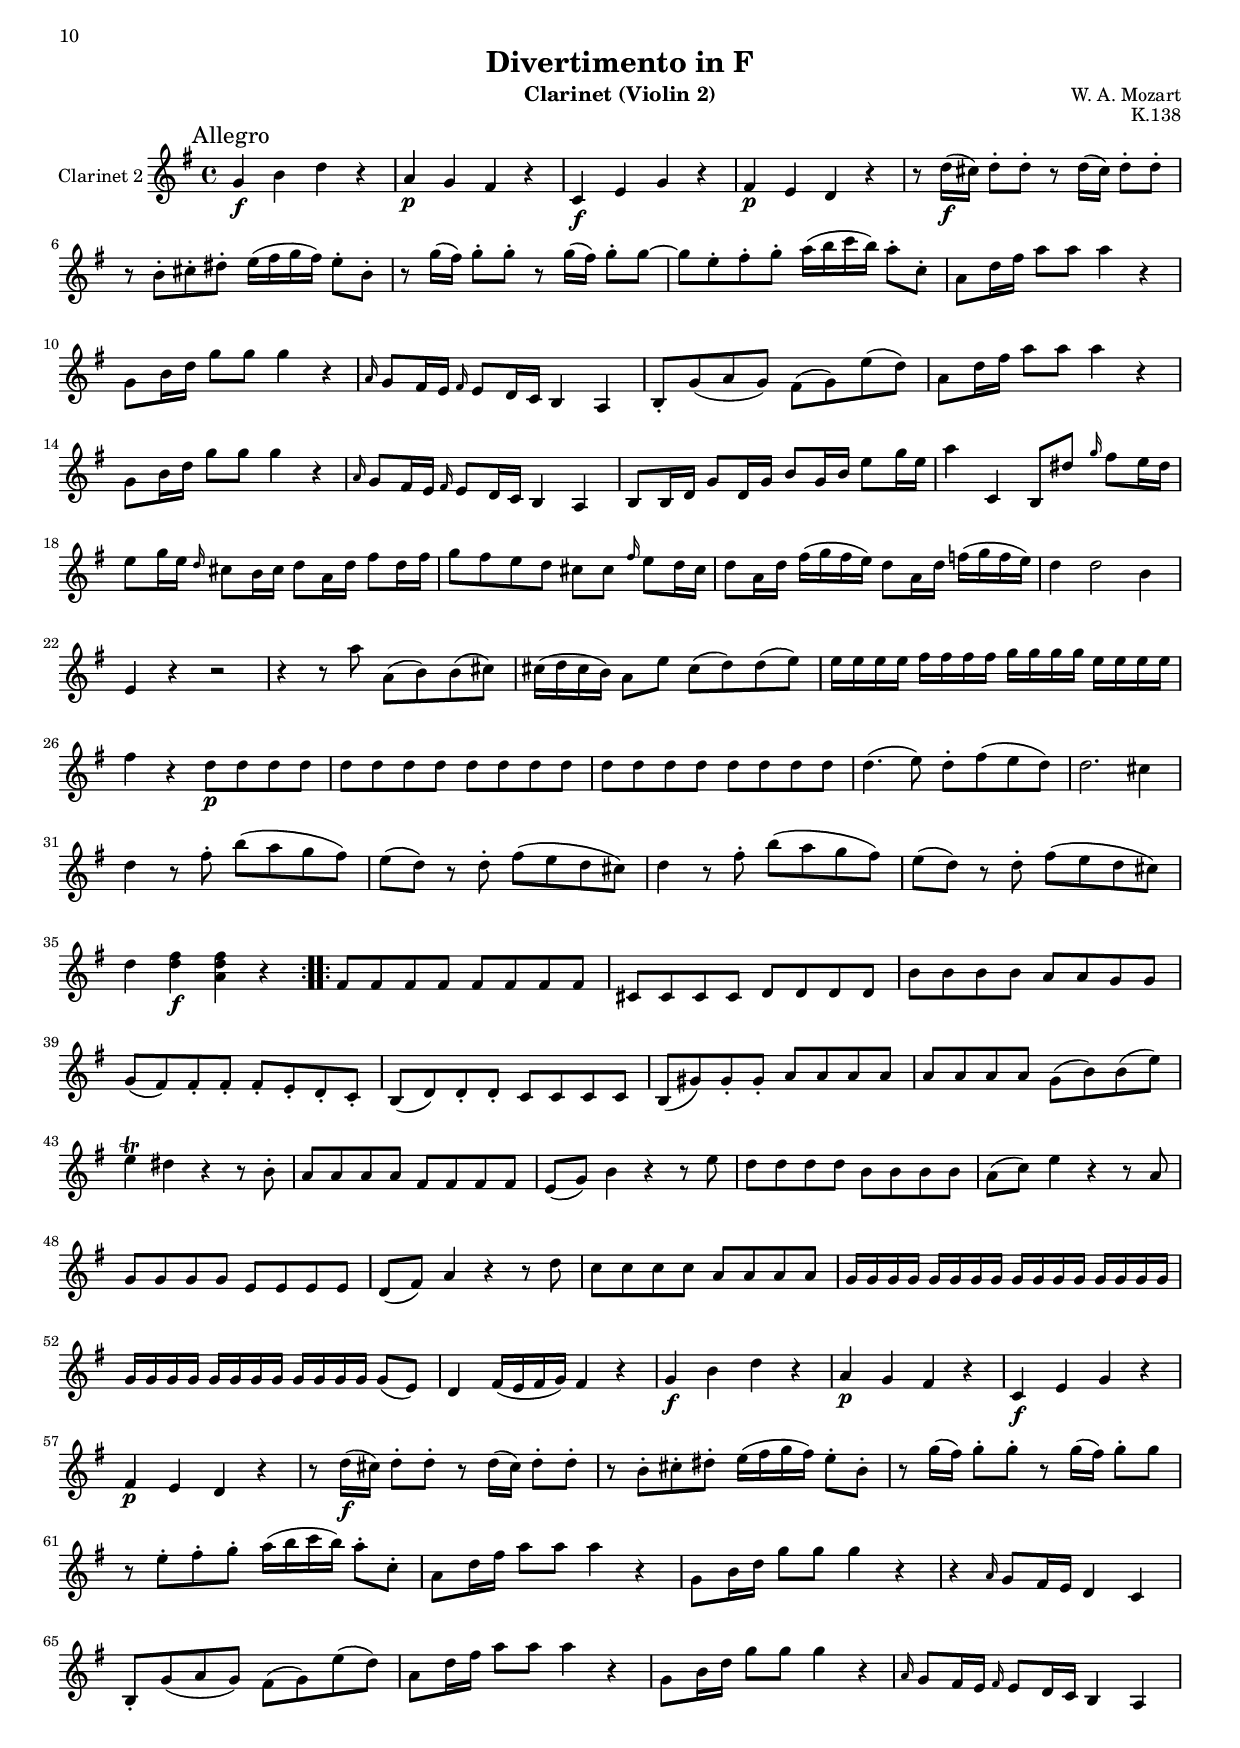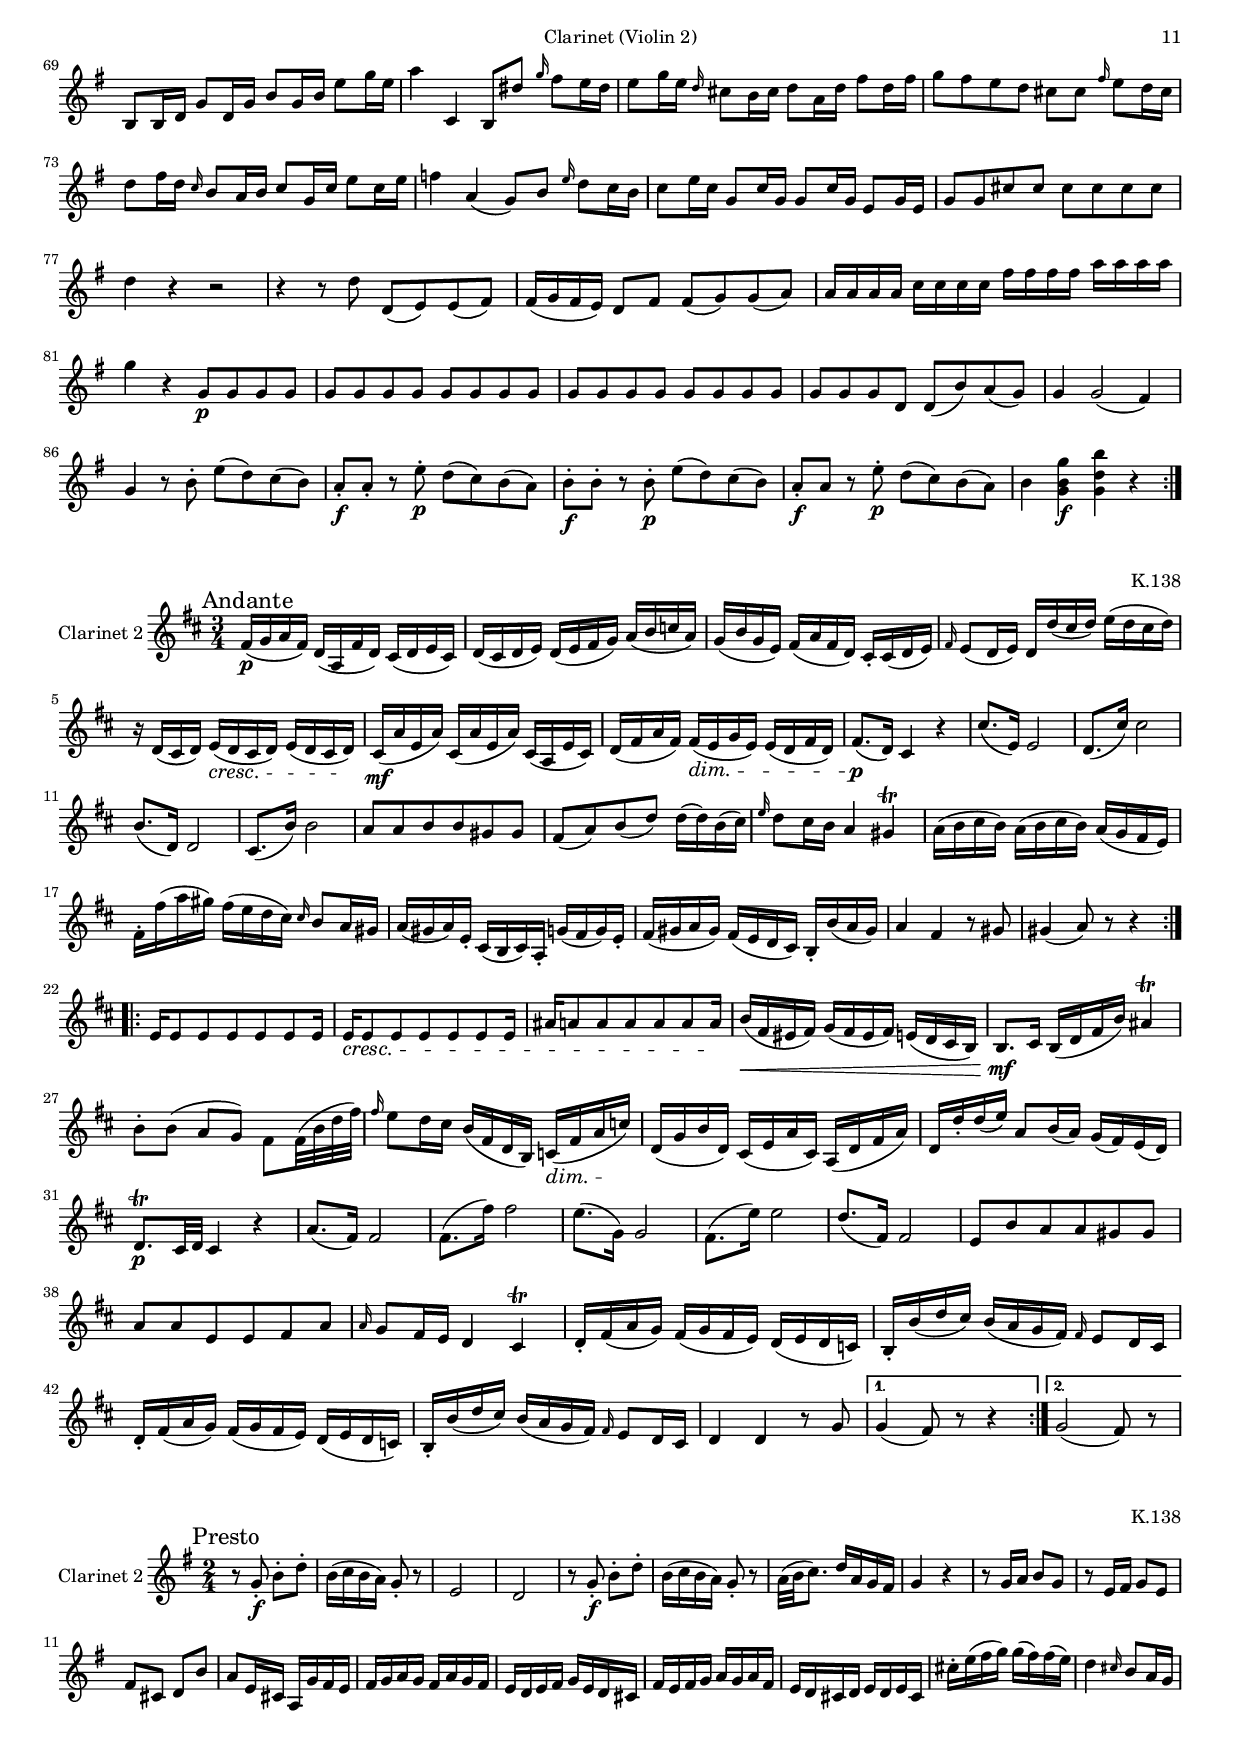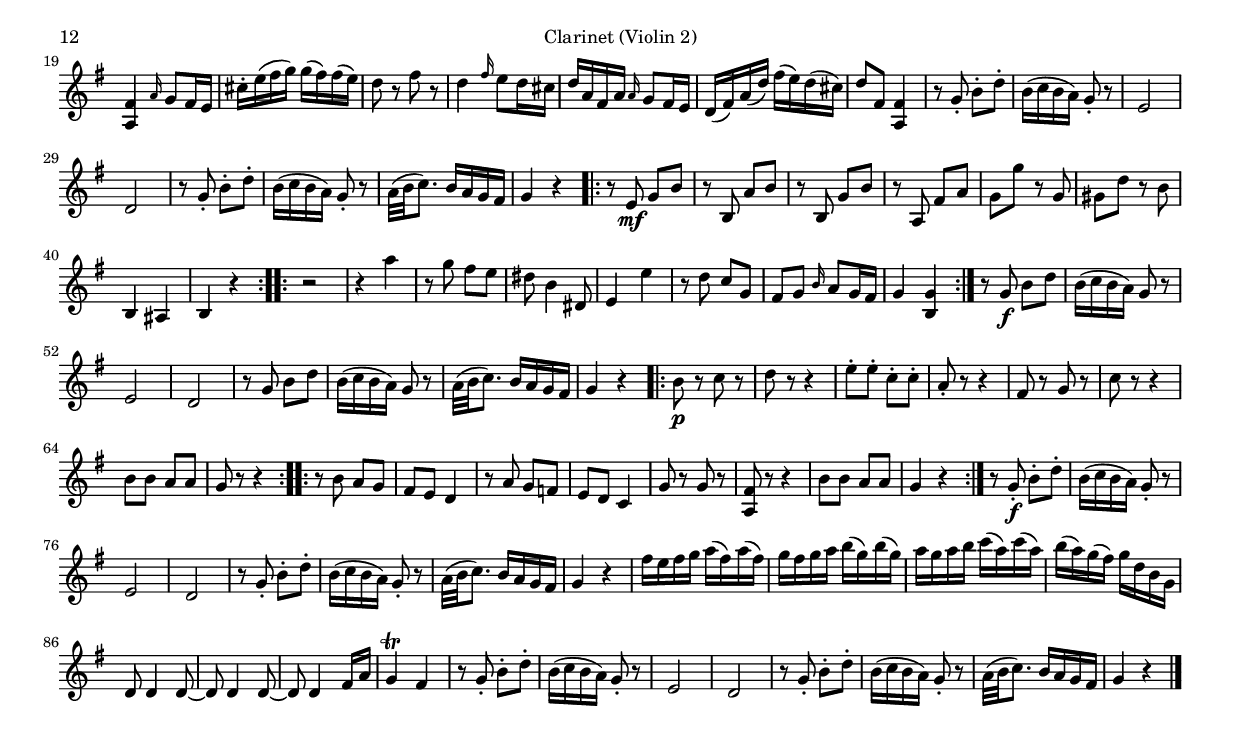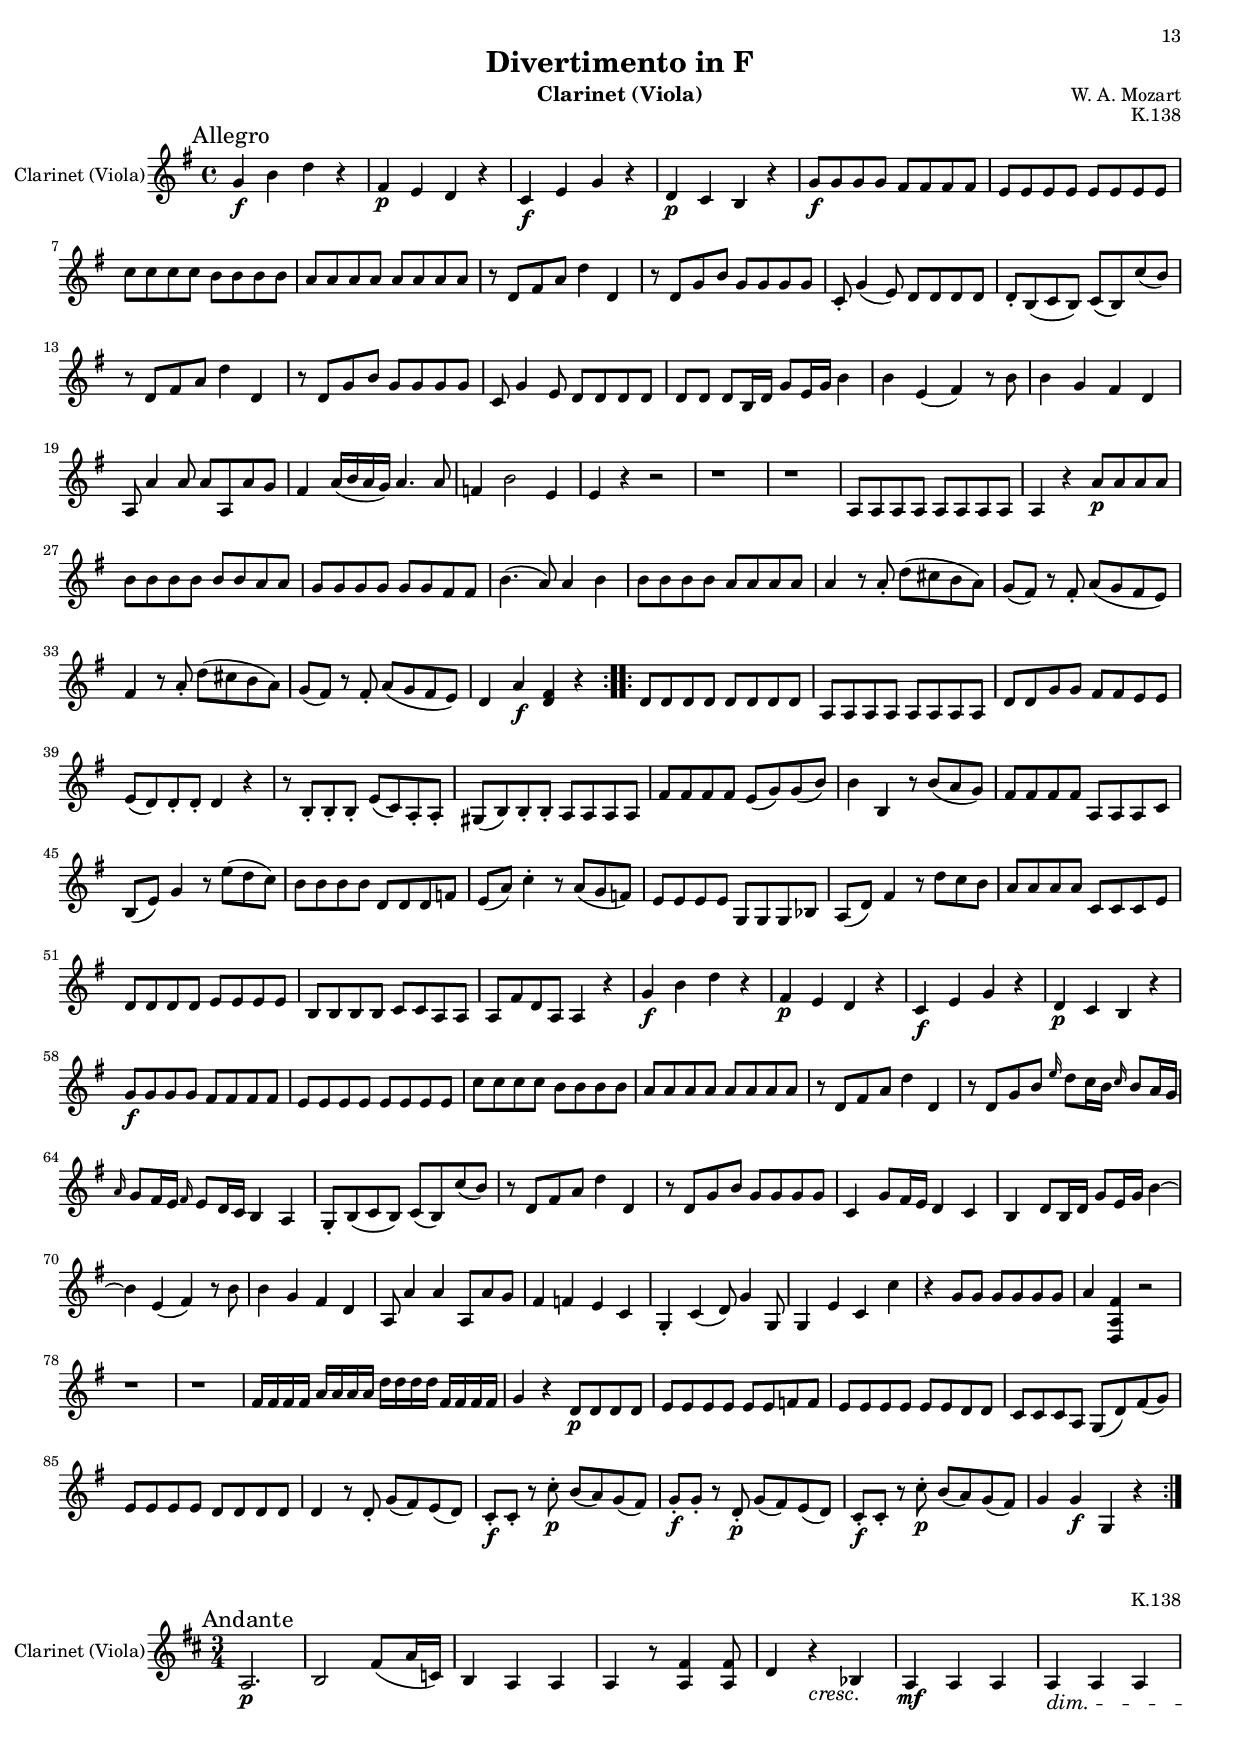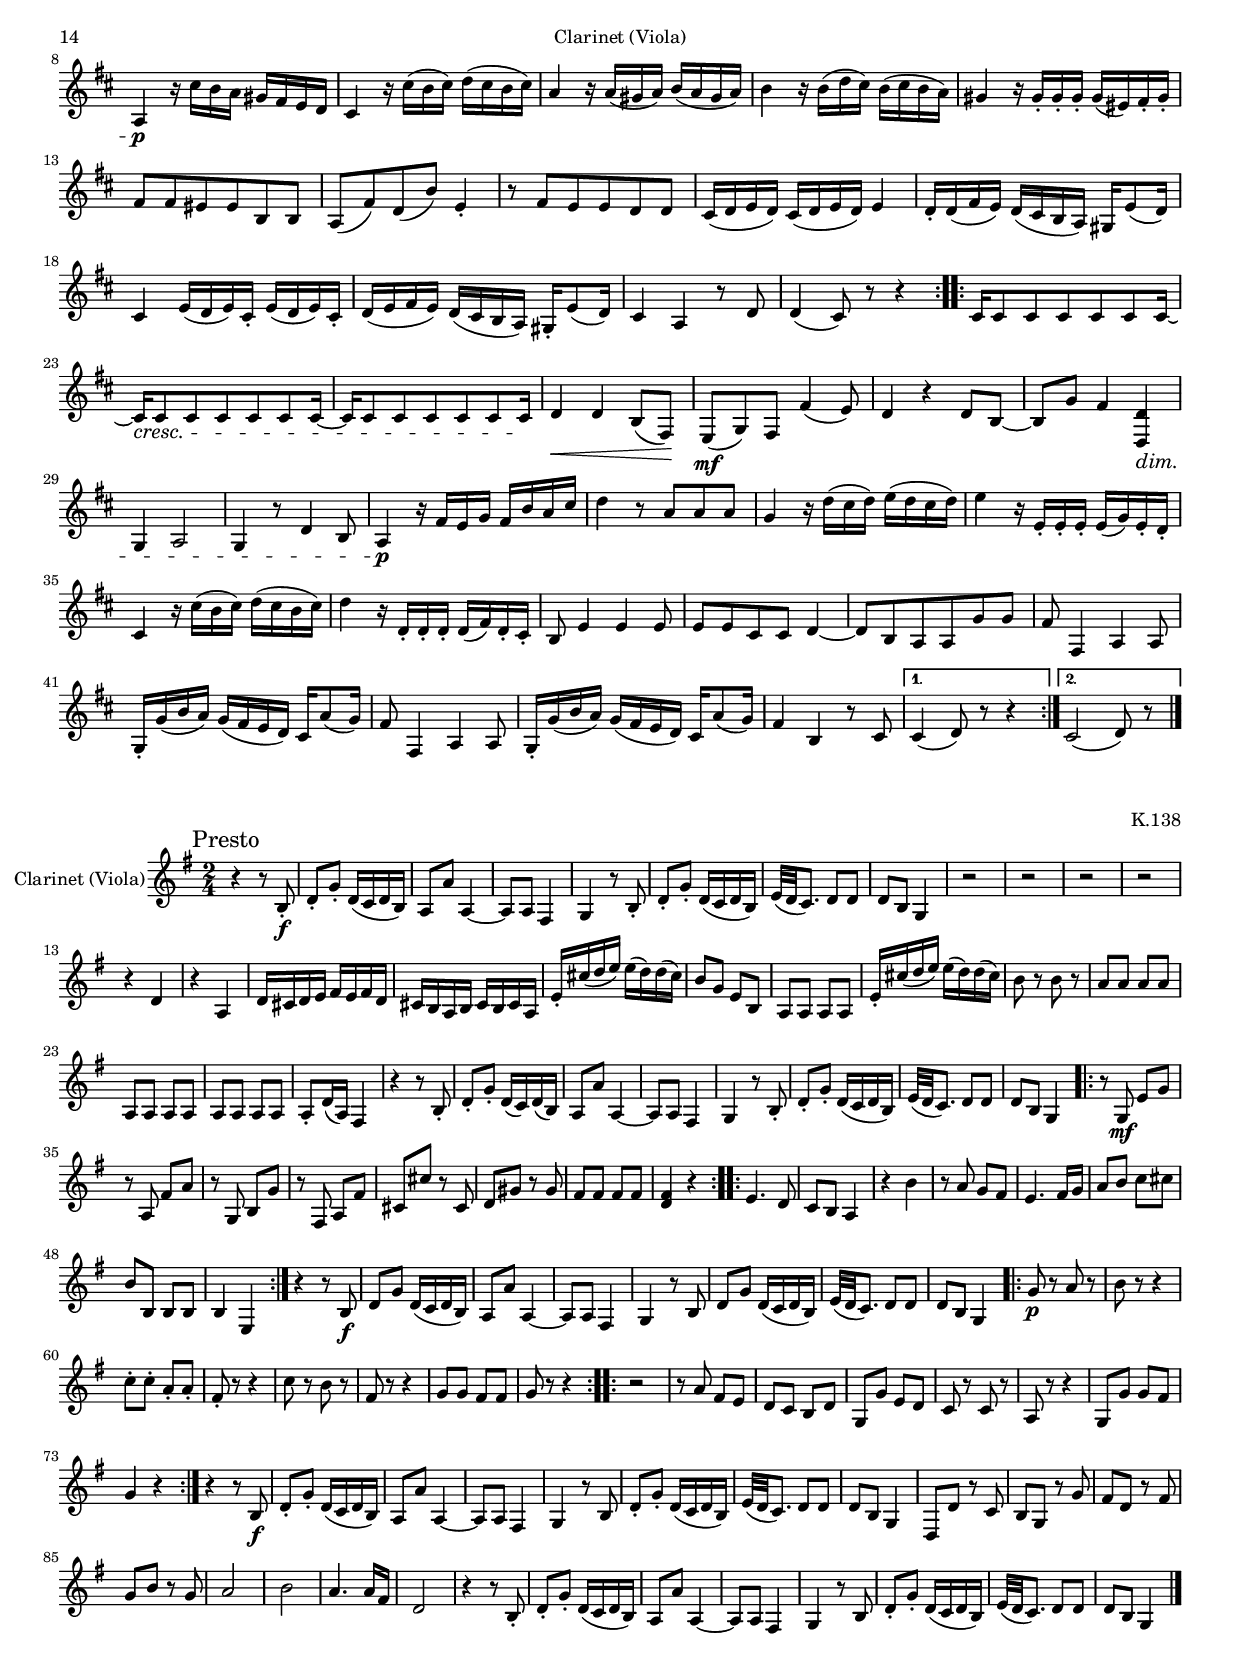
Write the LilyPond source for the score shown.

% Created on Sun Jan 23 12:26:30 CET 2011
\version "2.12.0"

%#(set-default-paper-size "a4" 'landscape)
%#(set-default-paper-size "a3")
#(set-global-staff-size 16)

mBreak = {}

globalA = {
	\time 4/4
	\key f \major
}

globalB = {
	\time 3/4
	\key c \major
}

globalC = {
	\time 2/4
	\key f \major
}

\include "deutsch.ly"

violinApartA = 	
\relative c' {\mark "Allegro"
	\repeat volta 2 {
	f'4\f a c r4
	c,8.\p( d16) b8.( c16) a4 r4
	b4\f d f r4
	a,8.\p( b16) g8.( a16) f4 r8 c'8\f
	a'2 g4.( a8)
	g2( f4) r8 f8-. \mBreak
	
	d'2 c4.( d8)
	c2( b4) r8 d,8
	b'4. c,8 \grace {c'16} b8 a16 g \grace {c16} b8 a16 g
	a4. c,8 \grace {b'16} a8 g16 f \grace {g16} f8 e16 d
	\grace {e16} d8 c16 b \grace {c16} b8 a16 g f4 e \mBreak
	
	f4 r4 r4 r8 c'8
	b'4. c,8 \grace {c'16} b8 a16 g \grace {c16} b8 a16 g
	a4. c,8 \grace {b'16} a8 g16 f \grace {g16} f8 e16 d
	\grace {e16} d8 c16 b \grace {c16} b8 a16 g f4 e 
	f a' d,,4. a''8 \mBreak
	
	cis,,4 g''4. e8 \grace {a16} g8 f16 e
	f4 a c,,4. g''8
	h,,4 f''4. d8 \grace {g16} f8 e16 d
	c4 c' es,4. c'8
	a,,4 es''2 d16( c h c) \mBreak
	
	h4 r8 g'8 g,( a) a( h) 
	h16( c h a) g8 g' h,( c) c( d)
	d16( e d c) h8 g' d( e) e( f)
	f16 f f f g g g g a a a a h h h h
	c4 g2\p f8( e) 
	e( d) d2 e4 
	e8( f) f2( g4) \mBreak
	
	a4.( h8) c-. g( f e)
	d4.( e16 f) e4 d
	c r8 g'8-. c( h a g)
	f( e) r8 e-. g( f e d) 
	e4 r8 g8-. c( h a g)
	f( e) r8 e-. g( f e d) 
	c4 <e c'>\f <e c'> r4 \mBreak
	}
	\repeat volta 2 {
		g2 g4. a8
		g4( f8.) g16-. f4( e8.) f16-.
		e8( d) c2 h4
		h8( c) c2 r8 c8
		es2 d4. es8
		d4( c8.) d16-. c4( b8.) c16-. \mBreak
		
		b4( a2) f'4
		f \trill e r4 r8 a8
		b2. a16( g f g)
		f4 r4 r4 r8 d8
		es2. d16( c b c)
		b4 r4 r4 r8 g'8 \mBreak
		
		as2. g16( f e f) 
		e4 r4 r4 r8 c8
		d2. c16( b a b)
		a8 f'4 a, b h8
		h8 c4 cis d f,8
		e4 c'16( h c d) c4 r4
		f\f a c r4 \mBreak
		
		c,8.\p( d16) b8.( c16) a4 r4
		b4\f d f r4
		a,8.\p( b16) g8.( a16) f4 r8 c'8\f
		a'2 g4.( a8)
		g2( f4) r8 f8-. 		
		d'2 c4.( d8)
		c2( b4) r8 b,8 \mBreak
		
		b'4. c,8 \grace {c'16} b8 a16 g \grace {c16} b8 a16 g
		a4. c,8 \grace {b'16} a8 g16 f \grace {g16} f8 e16 d
		\grace {e16} d8 c16 b \grace {c16} b8 a16 g f4 e 
		f4 r4 r4 r8 c'8
		b'4. c,8 \grace {c'16} b8 a16 g \grace {c16} b8 a16 g \mBreak

		a4. c,8 \grace {b'16} a8 g16 f \grace {g16} f8 e16 d
		\grace {e16} d8 c16 b \grace {c16} b8 a16 g f4 e 
		f a' d,,4. a''8 	
		cis,,4 g''4. e8 \grace {a16} g8 f16 e
		f4 a c,,4. g''8 \mBreak
		
		h,,4 f''4. d8 \grace {g16} f8 e16 d
		e4 g b,4. f'8
		a,4 es'4. c8 \grace {f16} e8 d16 c
		d4 f d, f'
		h, as'2 g16( f e f) \mBreak
		
		e4 r8 c8 c,( d) d( e)
		e16( f e d) c8 c' e,( f) f( g)
		g16( a g f) e8 c' g( a) a( b)
		b16 b b b e e e e g g g g b b b b 
		a4 c,2\p b8( a)
		a( g) g2 a4
		a8( b) b2( c4) \mBreak 
		
		d4. e8 f( c) b( a) 
		g4.( a16 b) a4 g
		f r8 c'8-. f( e) d( c)
		b-.\f b-. r8 b'-.\p a( g) f( e)
		f-.\f f-. r8 c-.\p f( e) d( c)
		b-.\f b-. r8 b'-. a( g) f( e)
		f4 <f, c' a'>\f <f a f'> r4
	}
}

violinApartB = 	
\relative c' {\mark "Andante"
	\repeat volta 2 {
	g''2\p f8. \trill e32 f
	\grace {f4} e2 r8 c16( cis)
	d8 f16 a c,4 d8( e16 f)
	\grace {g16} f8( e16 f) e4 r4
	r8 \crescTextCresc f4 f\< f8\! \mBreak
	
	r8 <f g, d''>4\f \grace {c'16} h8\> \grace{a16} g8 \grace {g16} f8\!
	\dimTextDim e16\>( g) c( g) g( f) a( f) f( e) g( e)
	g8.\!\p( e16) d4 r4
	d8.( h'16) h2~
	h8.( c,16) c2~ \mBreak 
	
	c8.( a'16) a2~
	a8.( h,16) h2~
	h2.~
	h4 e d16( e fis g)
	\grace {fis16} e8 d16 c h4 a \trill
	g4 r4 r4 \mBreak

	g'4. a16 h \grace {d16} c8 h16 a
	g4 g,2~
	g4. a16 h \grace {d16} c8 h16 a
	g8 g'4 \grace {fis16} e8 \grace {d16} c8 \grace{h16} a8
	a4( g8) r8 r4
	}
	\repeat volta 2 {
	g2.~ \mBreak
	
	gis2.\< 
	f'2.
	\crescHairpin e8\< a4 a a8
	\grace {g16} f8\!\mf e16 d c4 h \trill
	a4~ a16 h32-.( c-. d-. e-. f-. gis-.) a8 a,32( c e a)
	\dimTextDim \grace {g16} f8 e16 d c4 b8.\> \trill a32 b\! \mBreak
	
	a4 f' e 
	r16 a-. a( h) h( c) c( h) a( g) f( e)
	e8.\p \trill d32 e d4 r4
	e8.( c'16) c2~
	c8.( f,16) f2~  \mBreak

	f8.( d'16) d2~
	d8.( e,16) e2~
	e8.( c'16) c2~
	c2.
	h4 a g16( a) h( c)
	\grace {h16} a8 g16 f e4 d \trill \mBreak
	
	c4 r4 r4
	c4. d16 e \grace {g16} f8 e16 d 
	c4 r4 r4
	c4. d16 e \grace {g16} f8 e16 d 
	c8 c'4 \grace {h16} a8 \grace {g16} f8 \grace {e16} d8
	}
	\alternative {
		{d4( c8) r8 r4}
		{d2( c8) r8}
	}
}

violinApartC = 	
\relative c' { \mark "Presto"
	<a' f'>4\f f'8. \trill e32 f
	c4. a8
	\grace {c16} b8 a16 b d8 f,
	\grace {f16} e8 d16 e g8 c,
	<a' f'>4\f f'8. \trill e32 f
	c4. a8
	b32( c d8.) c16 b a g 
	f8 c a4 \mBreak
	
	a''8 d,4 d8
	f h,4 h8
	c d e f 
	e4( d8) r8
	g16 f e d c e d c
	h a h c d h a g
	g'2~
	g2 \mBreak
	
	gis8 gis4 gis8
	a4 \grace {g16} f8 e16 d
	c4 \grace {e16} d8 c16 h
	gis'8 gis4 gis8
	a8 r8 c8 r8
	e,4 \grace {g16} f8 e16 d
	c4 \grace {e16} d8 c16 h
	e( c) e( g) g( f) e( d) \mBreak

	c8 g c,4
	<a' f'> f'8. \trill e32 f
	c4. a8
	\grace {c16} b8 a16 b d8 f,
	\grace {f16} e8 d16 e g8 c,
	<a' f'>4 f'8. \trill e32 f
	c4. a8
	b32( c d8.) c16 b a g 
	f8 c a4 \mBreak 
	
	\repeat volta 2 {
		a''2\mf 
		cis,
		d
		b'
		gis
		a
		h,4. \trill a16 h
		a4 r4
	}
	\repeat volta 2 {
		r4 d4
		r8 c8 b a \mBreak 
		
		g4 r4
		r4 a'
		r8 g8 f e 
		d f e d
		cis d \grace {f16} e8 d16 cis
		d4 d,
	}
	<a' f'>4\f f'8. \trill e32 f
	c4. a8
	\grace {c16} b8 a16 b d8 f,
	\grace {f16} e8 d16 e g8 c, \mBreak
	
	<a' f'>4 f'8. \trill e32 f
	c4. a8
	b32(c d8.) c16 b a g
	f8 c a4
	\repeat volta 2 {
		a''8\p r8 b8 r8 
		c8 r8 r4
		d8-. d-. b-. b-. 
		g-. r8 r4
		e8 r8 f r8 
		b r8 r4 \mBreak
		
		a8 a g g
		f r8 r4
	}
	\repeat volta 2 {
		a8 r8 h, r8
		c r8 r4
		g'8 r8 a, r8
		b r8 r4
		b8 r8 b r8
		b' r8 r4
		a8 a g g
		f4 r4 \mBreak 
	}
	
	<a, f'>4\f f'8. \trill e32 f
	c4. a8
	\grace {c16} b8 a16 b d8 f,
	\grace {f16} e8 d16 e g8 c,
	<a' f'>4 f'8. \trill e32 f
	c4. a8
	b32( c d8.) c16 b a g 
	f8 c a4 \mBreak
	
	c''8 c4 c8~
	c8 c4 c8~
	c8 c4 c8~
	c8 c4 c8
	e,16 f g f e f g e
	f g a g f g a f
	b a g f e d c b
	a4 \trill g \mBreak 
	
	<a f'>4 f'8. \trill e32 f
	c4. a8
	\grace {c16} b8 a16 b d8 f,
	\grace {f16} e8 d16 e g8 c,
	<a' f'>4 f'8. \trill e32 f
	c4. a8
	b32( c d8.) c16 b a g 
	f8 c a4 
	\bar "|."	
}

violinBpartA = 	
\relative c' {\mark "Allegro"
	\repeat volta 2 {
	f4\f a c r4
	g\p f e r4
	b\f d f r4
	e\p d c r4
	r8 c'16\f( h) c8-. c-. r8 c16( h) c8-. c-.
	r8 a8-. h-. cis-. d16( e f e) d8-. a-. 

	r8 f'16( e) f8-. f-. r8 f16( e) f8-. f~
	f8 d-. e-. f-. g16( a b a) g8-. b,-.
	g8 c16 e g8 g g4 r4
	f,8 a16 c f8 f f4 r4
	\grace {g,16} f8 e16 d \grace {e16} d8 c16 b a4 g4
	a8-. f'( g f) e( f) d'( c) 
	g c16 e g8 g g4 r4
	f,8 a16 c f8 f f4 r4
	\grace {g,16} f8 e16 d \grace {e16} d8 c16 b a4 g4
	a8 a16 c f8 c16 f a8 f16 a d8 f16 d
	g4 b,, a8 cis' \grace {f16} e8 d16 cis
	d8 f16 d \grace{c16} h8 a16 h c8 g16 c e8 c16 e
	f8 e d c h h \grace {e16} d8 c16 h
	c8 g16 c e( f e d) c8 g16 c es( f es d)
	c4 c2 a4 
	d,4 r4 r2
	r4 r8 g'8 g,( a) a( h)
	h16( c h a) g8 d' h( c) c( d)
	d16 d d d e e e e f f f f d d d d
	e4 r4 c8\p c c c
	c c c c c c c c
	c c c c c c c c
	c4.( d8) c-. e( d c) 
	c2. h4
	c4 r8 e8-. a( g f e)
	d( c) r8 c-. e( d c h)
	c4 r8 e8-. a( g f e)
	d( c) r8 c-. e( d c h)
	c4 <c e>\f <c g e'> r4	
	}
	\repeat volta 2 {
		e,8 e e e e e e e
		h h h h c c c c
		a' a a a g g f f 
		f( e) e-. e-. e-. d-. c-. b-.
		a( c) c-. c-. b b b b
		a( fis') fis-. fis-. g g g g
		g g g g f( a) a( d)
		d4 \trill cis r4 r8 a8-.
		g g g g e e e e 
		d( f) a4 r4 r8 d8
		c c c c a a a a 
		g( b) d4 r4 r8 g,8
		f f f f d d d d
		c( e) g4 r4 r8 c8
		b b b b g g g g 
		f16 f f f f f f f f f f f f f f f
		f f f f f f f f f f f f f8( d)
		c4 e16( d e f) e4 r4
		f\f a c r4
		g\p f e r4
		b\f d f r4
		e\p d c r4
		r8 c'16\f( h) c8-. c-. r8 c16( h) c8-. c-.
		r8 a8-. h-. cis-. d16( e f e) d8-. a-. 

		r8 f'16( e) f8-. f-. r8 f16( e) f8-. f
		r8 d-. e-. f-. g16( a b a) g8-. b,-.
		g8 c16 e g8 g g4 r4
		f,8 a16 c f8 f f4 r4
		 r4 \grace {g,16} f8 e16 d c4 b
		a8-. f'( g f) e( f) d'( c) 
		g c16 e g8 g g4 r4
		f,8 a16 c f8 f f4 r4
		\grace {g,16} f8 e16 d \grace {e16} d8 c16 b a4 g4
		a8 a16 c f8 c16 f a8 f16 a d8 f16 d
		g4 b,, a8 cis' \grace {f16} e8 d16 cis
		d8 f16 d \grace{c16} h8 a16 h c8 g16 c e8 c16 e
		f8 e d c h h \grace {e16} d8 c16 h
		c8 e16 c \grace {b} a8 g16 a b8 f16 b d8 b16 d
		es4 g,( f8) a \grace {d16} c8 b16 a
		b8 d16 b f8 b16 f f8 b16 f d8 f16 d
		f8 f h h h h h h
		c4 r4 r2
		r4 r8 c8 c,( d) d( e)
		e16( f e d) c8 e e( f) f( g)
		g16 g g g b b b b e e e e g g g g
		f4 r4 f,8\p f f f 
		f f f f f f f f
		f f f f f f f f
		f f f c c( a') g( f)
		f4 f2( e4)
		f4 r8 a8-. d( c) b( a)
		g-.\f g-. r8 d'-.\p c( b) a( g)
		a-.\f a-. r8 a-.\p d( c) b( a)
		g-.\f g r8 d'-.\p c( b) a( g)
		a4 <a f f'>\f <f c' a'> r4
	}
}

violinBpartB = 	
\relative c' {\mark "Andante"
	\repeat volta 2 {
	e16(\p f g e) c( g e' c) h( c d h) 
	c( h c d) c( d e f) g( a b g)
	f( a f d) e( g e c) h-. h( c d)
	\grace {e} d8( c16 d) c c'( h c) d( c h c)
	r16 \crescTextCresc c,( h c) d(\< c h c) d( c h c)\!
	
	h16\mf( g' d g) h,( g' d g) h,( g d' h)
	\dimTextDim c( e g e) e\>( d f d) d( c e c)
	e8.\!\p( c16) h4 r4
	h'8.( d,16) d2
	c8.( h'16) h2
	
	a8.( c,16) c2
	h8.( a'16) a2
	g8 g a a fis fis
	e( g) a( c) c16( c) a( h)
	\grace {d16} c8 h16 a g4 fis \trill 
	g16( a h a) g( a h a) g( f e d)
	
	e-. e'( g fis) e(d c h) \grace {h} a8 g16 fis
	g( fis g) d-. h( a h) g-. f'( e f) d-.
	e( fis g fis) e( d c h) a-. a'( g fis)
	g4 e r8 fis8
	fis4( g8) r8 r4
	}
	\repeat volta 2 {
	d16 d8 d d d d d16
	d16\< d8 d d d d d16
	gis16 g8 g g g g g16\!
	\crescHairpin a\<( e dis e) f( e dis e) d( c h a)
	a8.\!\mf h16 a( c e a) gis4 \trill
	a8-. a( g f) e e32( a c e)
	\dimTextDim \grace {e16} d8 c16 h a( e c a) b\>( e g b)\!

	c,( f a c,) h( d g h,) g( c e g)
	c, c'-. c( d) g,8 a16( g) f( e) d( c)
	c8.\p \trill h32 c h4 r4
	g'8.( e16) e2
	e8.( e'16) e2
	
	d8.( f,16) f2
	e8.( d'16) d2
	c8.( e,16) e2
	d8 a' g g fis fis
	g g d d e g
	\grace {g16} f8 e16 d c4 h \trill
	
	c16-. e( g f) e( f e d) c( d c b)
	a-. a'( c h) a( g f e) \grace {e16} d8 c16 h
	c16-. e( g f) e( f e d) c( d c b)
	a-. a'( c h) a( g f e) \grace {e16} d8 c16 h
	c4 c r8 f8
	}
	\alternative {
		{f4( e8) r8 r4}
		{f2( e8) r8}
	}
	
}

violinBpartC = 	
\relative c' { \mark "Presto"
	r8 f8-.\f a-. c-.
	a16( b a g) f8-. r8
	d2
	c2
	r8 f8-.\f a-. c-.
	a16( b a g) f8-. r8
	g32( a b8.) c16 g f e
	f4 r4
	
	r8 f16 g a8 f
	r8 d16 e f8 d
	e h c a' 
	g d16 h g f' e d
	e f g f e g f e
	d c d e f d c h
	e d e f g f g e
	d c h c d c d h
	
	h'-. d( e f) f( e) e( d)
	c4 \grace{h16} a8 g16 f
	<e g,>4 \grace {g16} f8 e16 d
	h'16-. d( e f) f( e) e( d)
	c8 r8 e8 r8
	c4 \grace {e16} d8 c16 h
	c g e g \grace {g16} f8 e16 d
	c( e) g( c) e( d) c( h)
	
	c8 e, <e g,>4
	r8 f8-. a-. c-.
	a16( b a g) f8-. r8
	d2
	c2
	r8 f8-. a-. c-.
	a16( b a g) f8-. r8
	g32( a b8.) a16 g f e
	f4 r4
	
	\repeat volta 2 {
		r8 d8\mf f a
		r8 a, g' a
		r8 a, f' a
		r8 g, e' g
		f f' r8 f,
		fis c' r8 a
		a,4 gis a r4
	}
	\repeat volta 2 {
		r2
		r4 g''
		r8 f8 e d 
		cis a4 cis,8
		d4 d'
		r8 c b f
		e f \grace {a16} g8 f16 e
		f4 <f a,>		
	}
	r8 f8\f a c
	a16( b a g) f8 r8
	d2 
	c2
	
	r8 f8 a c
	a16( b a g) f8 r8
	g32( a b8.) a16 g f e 
	f4 r4
	\repeat volta 2 {
		a8\p r8 b r8
		c r8 r4
		d8-. d-. b-. b-.
		g-. r8 r4
		e8 r8 f r8
		b r8 r4
		
		a8 a g g
		f r8 r4
	}
	\repeat volta 2 {
		r8 a8 g f
		e d c4
		r8 g'8 f es
		d c b4
		f'8 r8 f r8
		<e g,> r8 r4
		a8 a g g 
		f4 r4
	}
	
	r8 f8-.\f a-. c-.
	a16( b a g) f8-. r8
	d2
	c2
	r8 f8-. a-. c-.
	a16( b a g) f8-. r8
	g32( a b8.) a16 g f e
	f4 r4
	
	e'16 d e f g( e) g( e)
	f e f g a( f) a( f)
	g f g a b( g) b( g)
	a( g) f( e) f c a f
	c8 c4 c8~
	c8 c4 c8~
	c8 c4 e16 g
	f4 \trill e
	
	r8 f8-. a-. c-.
	a16( b a g) f8-. r8
	d2
	c2
	r8 f8-. a-. c-.
	a16( b a g) f8-. r8
	g32( a b8.) a16 g f e
	f4 r4
	
	\bar "|."
}

violapartA = 	
\relative c' { 	\mark "Allegro"
\repeat volta 2 {
f4\f  a c r4
e,\p d c r4
b\f d f r4
c\p b a r4
f'8\f f f f e e e e
d d d d d d d d
b' b b b a a a a
g g g g g g g g
r8 c, e g c4 c,
r8 c8 f a f f f f
b,8-. f'4( d8) c c c c
c-. a( b a) b( a) b'( a)
r8 c, e g c4 c,
r8 c8 f a f f f f
b,8 f'4 d8 c c c c
c c c a16 c f8 d16 f a4
a4 d,( e) r8 a8
a4 f e c
g8 g'4 g8 g g, g' f
e4 g16( a g f) g4. g8
es4 a2 d,4
d r4 r2
r1 
r1
g,8 g g g g g g g
g4 r4 g'8\p g g g
a a a a a a g g
f f f f f f e e
a4.( g8) g4 a
a8 a a a g g g g
g4 r8 g8-. c( h a g)
f( e) r8 e-. g( f e d)
e4 r8 g8-. c( h a g)
f( e) r8 e-. g( f e d)
c4 g'\f <e c> r4
}
 \repeat volta 2 {
c8 c c c c c c c
g g g g g g g g
c c f f e e d d
d( c) c-. c-. c4 r4
r8 a8-. a-. a-. d( b) g-. g-.
fis( a) a-. a-. g g g g
e' e e e d( f) f( a)
a4 a, r8 a'8( g f)
e e e e g, g g b
a( d) f4 r8 d'( c b)
a a a a c, c c es
d( g) b4-. r8 g8( f es)
d d d d f, f f as
g( c) e4 r8 c'8 b a
g g g g b, b b d
c c c c d d d d
a a a a b b g g
g e' c g g4 r4
f'4\f a c r4
e,\p d c r4
b\f d f r4
c\p b a r4
f'8\f f  f f e e e e 
d d d d d d d d 
b' b b b a a a a
g g g g g g g g 
r8 c, e g c4 c,
r8 c8 f a \grace {d16} c8 b16 a \grace {b16} a8 g16 f
\grace {g16} f8 e16 d \grace {e16} d8 c16 b a4 g
f8-. a( b a) b( a) b'( a)
r8 c, e g c4 c,
r8 c8 f a f f f f 
b,4 f'8 e16 d c4 b
a c8 a16 c f8 d16 f a4~
a4 d,( e) r8 a8
a4 f e c
g8 g'4 g g,8 g' f
e4 es d b
f-. b( c8) f4 f,8
f4 d' b b'
r4 f8 f f f f f
g4 <e g, c,> r2
r1 
r1
e16 e e e g g g g c c c c e, e e e
f4 r4 c8\p c c c
d d d d d d es es
d d d d d d c c 
b b b g f( c') e( f)
d d d d c c c c
c4 r8 c8-. f( e) d( c)
b-.\f b-. r8 b'-.\p a( g) f( e)
f-.\f f-. r8 c-.\p f( e) d( c)
b-.\f b-. r8 b'-.\p a( g) f( e) 
f4 f\f f, r4
 }
}

violapartB = 	
\relative c' { 	\mark "Andante"
\repeat volta 2 {
g2.\p 
a2 e'8( g16 b,)
a4 g g
g r8 <e' g,>4 <e g,>8
c4 \crescTextCresc r4\< as \!
g\mf g g
g\dim g g
g\p r16 h'16 a g fis e d c
h4 r16 h'( a h) c( h a h) 
g4 r16 g16( fis g) a( g fis g)
a4 r16 a16( c h) a( h a g)
fis4 r16 fis16-. fis-. fis-. fis( dis) e-. fis-.
e8 e dis dis a a
g( e') c( a') d,4-.
r8 e8 d d c c
h16( c d c) h(c d c) d4
c16-. c( e d) c( h a g) fis d'8( c16)
h4 d16( c d) h-. d16( c d) h-.
c( d e d) c( h a g) fis-. d'8( c16)
h4 g r8 c8
c4( h8) r8 r4
}
\repeat volta 2 {
h16 h8 h h h h h16~
h16\< h8 h h h h h16~
h16 h8 h h h h h16\!
\crescHairpin
c4 \< c a8( e) \!
d8\mf( f) e e'4( d8)
c4 r4 c8 a~
\dimTextDim a f' e4 <c c,>\> 
f,4 g2
f4 r8 c'4 a8
g4\p r16 e'16 d f e a g h
c4 r8 g8 g g
f4 r16 c'16( h c) d( c h c)
d4 r16 d,16-. d-. d-. d( f) d-. c-.
h4 r16 h'16( a h) c( h a h)
c4 r16 c,16-. c-. c-. c( e) c-. h-.
a8 d4 d d8
d d h h c4~
c8 a g g f' f
e8 e,4 g g8
f16-. f'( a g) f( e d c) h g'8( f16)
e8 e,4 g g8
f16-. f'( a g) f( e d c) h g'8( f16)
e4 a, r8 h8
}
\alternative {
	{h4( c8) r8 r4}
	{h2( c8) r8 \bar "|."}
}
}

violapartC = 	
\relative c' { 	\mark "Presto"
r4 r8 a8-.\f 
c-. f-. c16( b c a) 
g8 g' g,4~
g8 g e4
f4 r8 a8-.
c-. f-. c16( b c a)
d32( c b8.) c8 c
c a f4
r2
r2
r2
r2
r4 c'4
r4 g4
c16 h c d e d e c
h a g a h a h g
d'16-. h'( c d) d( c) c( h)
a8 f d a
g g g g
d'16-. h'( c d) d( c) c( h)
a8 r8 a r8
g g g g
g, g g g
g g g g
g-. c16( g) e4
r4 r8 a8-.
c-. f-. c16( b) c( a)
g8 g' g,4~
g8 g e4
f r8 a8-.
c-. f-. c16( b c a)
d32( c b8.) c8 c
c a f4
\repeat volta 2 {
r8 f8\mf d' f
r8 g, e' g
r8 f, a f'
r8 e, g e'
h h' r8 h,
c fis r8 fis
e e e e
<e c>4 r4
}
\repeat volta 2 {
d4. c8
b a g4
r4 a'4
r8 g8 f e
d4. e16 f
g8 a b h
a a, a a
a4 d,
}
r4 r8 a'8\f 
c f c16( b c a)
g8 g' g,4~
g8 g8 e4
f4 r8 a8
c f c16( b c a)
d32( c b8.) c8 c
c a f4
\repeat volta 2 {
f'8\p r8 g r8
a r8 r4
b8-. b-. g-. g-.
e-. r8 r4
b'8 r8 a r8 
e r8 r4
f8 f e e 
f r8 r4
}
\repeat volta 2 {
r2
r8 g8 e d
c b a c
f, f' d c
b r8 b r8
g r8 r4
f8 f' f e 
f4 r4
}
r4 r8 a,8\f
c-. f-. c16( b c a)
g8 g' g,4~
g8 g e4
f4 r8 a8
c-. f-. c16( b c a)
d32( c b8.) c8 c
c a f4
c8 c' r8 b
a f r8 f'
e c r8 e
f a r8 f
g2
a2
g4. g16 e 
c2
r4 r8 a8-.
c-. f-. c16( b c a)
g8 g' g,4~
g8 g e4
f r8 a8
c-. f-. c16( b c a)
d32( c b8.) c8 c
c a f4 \bar "|."
}

cellopartA = 	
\relative c' {\mark "Allegro"
	\repeat volta 2 {
	f,4\f a c r4
	r1
	b,4\f d f r4
	r1
	f8\f f f f e e e e
	d d d d d d d d
	b' b b b a a a a
	g g g g g g g g
	e e e e e e e e
	f f f f d d d d
	b b b b c c c c
	f-. f( e f) g-. f( e f)
	e e e e e e e e
	f f f f d d d d
	b b b b c c c c
	f f f f f f f f
	e e d d cis cis a a
	d d d d c c c c
	d c h a g g g g
	a a a a a a a a
	fis' fis fis fis fis fis fis fis
	g4 r4 r2
	r1
	r1
	g8 g g g g g g g
	c,4 r4 e8\p e e e
	f f f f f f g g
	a a a a a a g g
	f f f f e e a a
	f f f f g g g g 
	c,4 r4 r2
	r4 a'4 f g 
	c, r4 r2
	r4 a'4 f g
	c, c\f c r4
	}
	\repeat volta 2 {
	c8 c c c c c c c
	d d d d e e e e 
	f f f f g g gis gis
	a a a a a h a g
	fis fis fis fis g g g g
	d d d d es es d d
	cis cis cis cis d d d d
	a'4 a,8 a' g( f e d) 
	cis cis cis cis cis cis cis cis
	d4 d8 d' c( b a g) 
	fis fis fis fis fis fis fis fis
	g4 g,8 g' f( es d c)
	h h h h h h h h 
	c4 c8 c' b( a g f) 
	e e e e e e e e
	es es es es d d d d
	a a a a b b h h
	c c' g e c4 r4
	f\f a c r4
	r1
	b,4\f d f r4
	r1
	f8\f f f f e e e e
	d d d d d d d d
	b' b b b a a a a
	g g g g g g g g
	e e e e e e e e
	f f f f d d d d
	b b b b c c c c
	f-. f( e f) g( f) e( f)
	e e e e e e e e
	f f f f d d d d
	b b b b c c c c
	f f f f f f f f
	e e d d cis cis a a
	d d d d c c c c
	d c h a g g g g
	c c c c b b b b
	c c b b a a' f f
	b, b b b b b b b
	des des des des des des des des
	c4 c' r2
	r1
	r1
	c,8 c c c c c c c
	f4 r4 a,8\p a a a
	b b b b b b c c 
	d d d d d d a a
	b b b b a4 r4
	b8 b b b c c c c
	f4 f, r2
	r4 g'4 c c,
	f f, r2
	r4 g' c c,
	f f\f f, r4
	}
}

cellopartB = 	
\relative c' {\mark "Andante"
	\repeat volta 2 {
	c,4\p e g
	a a, e'
	f g g,
	c r8 c8 c h
	a4 \crescTextCresc r8\< a8( as) as\!
	
	g4\mf g g
	\dimTextDim c h\> c
	r8 g'\p g,16 g' fis e d c h a 
	g4 r16 g'16( fis g) a( g fis g)
	e4 r16 e16( d e) fis( e d e)
	
	fis4 r16 fis16( a g) fis( g fis e)
	dis4 r16 dis16-. dis-. dis-. dis( h) cis-. dis-.
	e8 e fis fis dis dis
	e e fis fis g g
	c, c d d d d
	g,4 g' h,
	
	c c d
	g, g' h,
	c c d
	e c r8 d8
	g4. d8 h g
	}
	\repeat volta 2 {
	f'4. d8 h f
	
	e'4.\< h8 gis e
	d'4. h8 gis d\!
	\crescHairpin c4\< c' c
	d8\!\mf d e e e e
	f-. f( e d) c c
	\dimTextDim d d e e e,\> e
	
	f f' d d c c
	f f e e f fis
	g4\p r16 c16 h a g f e d
	c8 c' r16 c( h c) d( c h d)
	a4 r16 a16( gis a) h( a gis a)
	
	h4 r16 h16-. h-. h-. h( d) h-. a-.
	gis4 r16 gis( fis gis) a( gis fis gis)
	a4 r16 a16-. a-. a-. a( c) a-. g-.
	fis8 fis g g a a
	g g f f e e
	f f g g g, g
	
	c4 c, e' 
	f f g
	c, c, e' 
	f f g
	a f r8 g8
		}
	\alternative {
		{c4. g8 e c}
		{c2( c,8) r8}
	}
}

cellopartC = 	
\relative c' {\mark "Presto"
	f,4\f f,
	r8 f' a f
	g4 r8 h,8
	c4 r16 b'16 a g
	f4 f,
	r8 f'8 a f
	b8 b, c c'
	f,4 f,
	
	r2
	r2
	r2
	r2
	c'4 r4
	g r4
	c'8 c, r8 c
	g' g, r8 g
	
	e' e' r8 e,
	f f f f 
	g g g g
	e e' r8 e,
	f r8 fis r8
	g g g g
	g, g g g
	g' g g g
	
	c, c c,4
	f' f,
	r8 f'8 a f
	g4 r8 h,8
	c4 r16 b'16 a g
	f4 f,
	r8 f'8 a f
	b b, c c'
	f,4 f,
	
	\repeat volta 2 {
		d'4\mf d,
		e e'
		f f,
		cis' cis,
		d d'
		dis dis,
		e8 e e e
		a g' f e	
	}
	\repeat volta 2 {
		d c b a
		g d' g f
		
		e d cis b
		a e' a g
		f e d c
		b a g gis
		a4 r8 a8
		d4 d,
	}
	f'\f f,
	r8 f'8 a f
	g4 r8 h,8 
	c4 r16 b'16 a g
	
	f4 f,
	r8 f' a f
	b b, c c'
	f,4 f,
	\repeat volta 2 {
		r2
		r8 f'8\p-. a-. f-.
		b,4 r4
		r8 c8 e g
		c4 r4
		r8 c8 g c,
		
		f a, c c
		f c a f
	}
	\repeat volta 2 {
		f'4 g
		c, r4
		es f
		b, r4
		des8 r8 des r8
		cis r8 r4
		d8 a b c
		f c a f
	}
	
	f'4\f f,
	r8 f' a f
	g4 r8 h,8
	c4 r16 b'16 a g
	f4 f,
	r8 f'8 a f
	b8 b, c c'
	f,4 f,
	
	r2
	r2
	r2
	r2
	c'8 c' r8 b
	a f r8 f
	e c r8 c
	f16 g a b c8 c,
	
	f4 f,
	r8 f' a f
	g4 r8 h,8
	c4 r16 b'16 a g
	f4 f,
	r8 f'8 a f
	b8 b, c c'
	f,4 f,
	
	\bar "|."
}

staffViolinAA = \new Staff {
	\set Staff.instrumentName = "Violin 1"
	\set Staff.midiInstrument = "Violin 1"
	\clef treble
	\globalA
	\violinApartA
	}

staffViolinAB = \new Staff {
	\set Staff.instrumentName = "Violin 1"
	\set Staff.midiInstrument = "Violin 1"
	\clef treble
	\globalB
	\violinApartB
	}
	
staffViolinAC = \new Staff {
	\set Staff.instrumentName = "Violin 1"
	\set Staff.midiInstrument = "Violin 1"
	\clef treble
	\globalC
	\violinApartC
	}
	
staffViolinBA = \new Staff {
	\set Staff.instrumentName = "Violin 2"
	\set Staff.midiInstrument = "Violin 2"
	\clef treble
	\globalA
	\violinBpartA
}

staffViolinBB = \new Staff {
	\set Staff.instrumentName = "Violin 2"
	\set Staff.midiInstrument = "Violin 2"
	\clef treble
	\globalB
	\violinBpartB
	}
	
staffViolinBC = \new Staff {
	\set Staff.instrumentName = "Violin 2"
	\set Staff.midiInstrument = "Violin 2"
	\clef treble
	\globalC
	\violinBpartC
	}

staffViolaA = \new Staff {
	\set Staff.instrumentName = "Viola"
	\set Staff.midiInstrument = "Viola"
	\clef alto
	\globalA
	\violapartA
	}

staffViolaB = \new Staff {
	\set Staff.instrumentName = "Viola"
	\set Staff.midiInstrument = "Viola"
	\clef alto
	\globalB
	\violapartB
	}
	
staffViolaC = \new Staff {
	\set Staff.instrumentName = "Viola"
	\set Staff.midiInstrument = "Viola"
	\clef alto
	\globalC
	\violapartC
	}

staffCelloA = \new Staff {
	\set Staff.instrumentName = "Cello"
	\set Staff.midiInstrument = "Cello"
	\clef bass
	\globalA
	\cellopartA
	}

staffCelloB = \new Staff {
	\set Staff.instrumentName = "Cello"
	\set Staff.midiInstrument = "Cello"
	\clef bass
	\globalB
	\cellopartB
	}
	
staffCelloC = \new Staff {
	\set Staff.instrumentName = "Cello"
	\set Staff.midiInstrument = "Cello"
	\clef bass
	\globalC
	\cellopartC
	}	

staffClarinetBA = \new Staff {
	\set Staff.instrumentName = "Clarinet 2"
	\set Staff.midiInstrument = "Clarinet 2"
	\key g \major
	\clef treble
	\transpose c d
	\violinBpartA
	}

staffClarinetBB = \new Staff {
	\time 3/4
	\set Staff.instrumentName = "Clarinet 2"
	\set Staff.midiInstrument = "Clarinet 2"
	\key d \major
	\clef treble
	\transpose c d
	\violinBpartB
	}
	
staffClarinetBC = \new Staff {
	\time 2/4
	\set Staff.instrumentName = "Clarinet 2"
	\set Staff.midiInstrument = "Clarinet 2"
	\key g \major
	\clef treble
	\transpose c d
	\violinBpartC
	}
	
staffClarinetCA = \new Staff {
	\set Staff.instrumentName = "Clarinet (Viola)"
	\set Staff.midiInstrument = "Clarinet (Viola)"
	\key g \major
	\clef treble
	\transpose c d
	\violapartA
	}

staffClarinetCB = \new Staff {
	\time 3/4
	\set Staff.instrumentName = "Clarinet (Viola)"
	\set Staff.midiInstrument = "Clarinet (Viola)"
	\key d \major
	\clef treble
	\transpose c d
	\violapartB
	}
	
staffClarinetCC = \new Staff {
	\time 2/4
	\set Staff.instrumentName = "Clarinet (Viola)"
	\set Staff.midiInstrument = "Clarinet (Viola)"
	\key g \major
	\clef treble
	\transpose c d
	\violapartC
	}

%showLastLength = R2*34
%showFirstLength = R1*33

\book {
	\header {
  	  composer = "W. A. Mozart" 
  	  opus = "K.138" 
  	  title = "Divertimento in F"
  	  subtitle = "Partitur"
  }
  \score {
  	  \new StaffGroup <<
  	  << \staffViolinAA >>
  	  << \staffViolinBA >>
  	  << \staffViolaA >>
  	  << \staffCelloA >>
  	  >>
  	  \layout{
  	  	  #(layout-set-staff-size 14)
  	  }
  }
  \score {
  	  \new StaffGroup <<
  	  << \staffViolinAB >>
  	  << \staffViolinBB >>
  	  << \staffViolaB >>
  	  << \staffCelloB >>
  	  >>
  	  \layout{
  	  	  #(layout-set-staff-size 14)
  	  }
  }
  \score {
  	  \new StaffGroup <<
  	  << \staffViolinAC >>
  	  << \staffViolinBC >>
  	  << \staffViolaC >>
  	  << \staffCelloC >>
  	  >>
  	  \layout{
  	  	  #(layout-set-staff-size 14)
  	  }
  }
}

\book {
	  \header {
  	  composer = "W. A. Mozart" 
  	  title = "Divertimento in F"
  	  opus = "K.138" 
  	  }
\bookpart {
  \header {
  	  instrument = "Violine 1"
  }
  \score {
  	<<
		\staffViolinAA
	>>
  }
  \score {
	<<
		\staffViolinAB
	>>
  }
%  \pageBreak
  \score {
	<<
		\staffViolinAC
	>>
  }
}

\bookpart {
  \header {
  	  instrument = "Violine 2"
  }
  \score {
  	<<
		\staffViolinBA
	>>
  }
  \score {
	<<
		\staffViolinBB
	>>
  }
  \score {
	<<
		\staffViolinBC
	>>
  }
}

\bookpart {
  \header {
  	  instrument = "Viola"
  }
  \score {
  	<<
		\staffViolaA
	>>
  }
%  \pageBreak
  \score {
	<<
		\staffViolaB
	>>
  }
 % \pageBreak
  \score {
	<<
		\staffViolaC
	>>
  }
}

\bookpart {
  \header {
  	  instrument = "Cello"
  }
  \score {
  	<<
		\staffCelloA
	>>
  }
  \score {
	<<
		\staffCelloB
	>>
  }
  \score {
	<<
		\staffCelloC
	>>
  }
}

\bookpart {
  \header {
  	  instrument = "Clarinet (Violin 2)"
  }
  \score {
  	<<
		\staffClarinetBA
	>>
  }
  \score {
	<<
		\staffClarinetBB
	>>
  }
  \score {
	<<
		\staffClarinetBC
	>>
  }
}

\bookpart {
  \header {
  	  instrument = "Clarinet (Viola)"
  }
  \score {
  	<<
		\staffClarinetCA
	>>
  }
  \score {
	<<
		\staffClarinetCB
	>>
  }
  \score {
	<<
		\staffClarinetCC
	>>
  }
}
}


